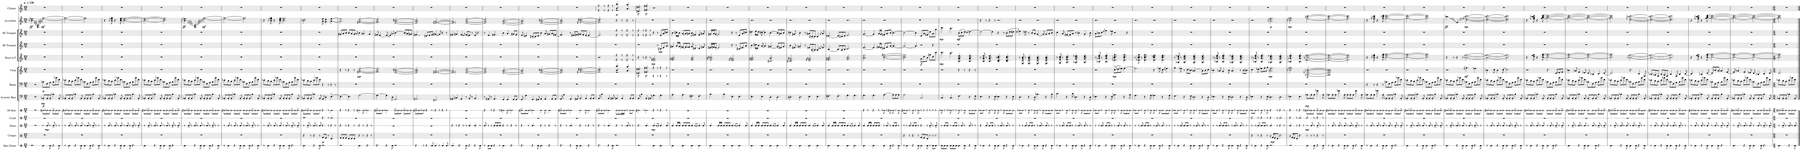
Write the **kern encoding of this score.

**kern	**kern	**dynam	**kern	**dynam	**kern	**kern	**dynam	**kern	**dynam	**kern	**dynam	**kern	**dynam	**kern	**dynam	**kern	**dynam	**kern	**dynam	**kern	**dynam	**kern	**dynam
*part13	*part12	*part12	*part11	*part11	*part10	*part9	*part9	*part8	*part8	*part7	*part7	*part6	*part6	*part5	*part5	*part4	*part4	*part3	*part3	*part2	*part2	*part1	*part1
*staff13	*staff12	*staff12	*staff11	*staff11	*staff10	*staff9	*staff9	*staff8	*staff8	*staff7	*staff7	*staff6	*staff6	*staff5	*staff5	*staff4	*staff4	*staff3	*staff3	*staff2	*staff2	*staff1	*staff1
*I"Bass Drum	*I"Congas	*	*I"Snare	*	*I"Crash	*I"Hi Hats	*	*I"Acoustic Bass	*	*I"Banjo	*	*I"Viola	*	*I"Horn in F	*	*I"Bb Trumpet	*	*I"Bb Trumpet	*	*I"Accordion	*	*I"Chimes	*
*I'Bs Dr	*I'Cg	*	*I'Sn	*	*I'Crash	*I'HH	*	*I'Bass	*	*I'Bj.	*	*I'Vla.	*	*	*	*I'Bb Tpt.	*	*I'Bb Tpt.	*	*I'Acc.	*	*I'Cme.	*
*stria1	*	*	*stria1	*	*stria1	*stria1	*	*	*	*	*	*	*	*	*	*	*	*	*	*	*	*	*
*clefX	*clefX	*	*clefX	*	*clefX	*clefX	*	*clefF4	*	*clefF4	*	*clefG2	*	*clefG2	*	*clefG2	*	*clefG2	*	*clefG2	*	*clefG2	*
*	*	*	*	*	*	*	*	*Trd7c12	*	*	*	*	*	*Trd4c7	*	*Trd1c2	*	*Trd1c2	*	*	*	*	*
*k[]	*k[]	*	*k[]	*	*k[]	*k[]	*	*k[]	*	*k[]	*	*k[]	*	*k[]	*	*k[]	*	*k[]	*	*k[]	*	*k[]	*
*M12/8	*M12/8	*	*M12/8	*	*M12/8	*M12/8	*	*M12/8	*	*M12/8	*	*M12/8	*	*M12/8	*	*M12/8	*	*M12/8	*	*M12/8	*	*M12/8	*
*MM192	*MM192	*	*MM192	*	*MM192	*MM192	*	*MM192	*	*MM192	*	*MM192	*	*MM192	*	*MM192	*	*MM192	*	*MM192	*	*MM192	*
=1	=1	=1	=1	=1	=1	=1	=1	=1	=1	=1	=1	=1	=1	=1	=1	=1	=1	=1	=1	=1	=1	=1	=1
!	!	!	!	!	!	!	!	!	!	!	!	!	!	!	!	!	!	!	!	!	!LO:DY:b	!	!
2.r	1.r	.	2.r	.	1.r	2.r	.	2.r	.	2.r	.	1.r	.	1.r	.	1.r	.	1.r	.	4.b-X\ 4.ee-X\	ff	1.r	.
.	.	.	.	.	.	.	.	.	.	.	.	.	.	.	.	.	.	.	.	4.E/ 4.A/	.	.	.
!	!	!	!	!	!	!	!LO:DY:a	!	!LO:DY:b	!	!LO:DY:b	!	!	!	!	!	!	!	!	!	!LO:DY:b	!	!
4BBB\	.	.	8r	.	.	8GG#X\L	p	8BB-X'/L	mp	8B-X\L	p	.	.	.	.	.	.	.	.	[2.ee-\ [2.gg\	mf	.	.
!	!	!	!	!LO:DY:b	!	!	!	!	!	!	!	!	!	!	!	!	!	!	!	!	!	!	!
.	.	.	8CC/	mp	.	8BB-X\	.	8BB-'/	.	8F\	.	.	.	.	.	.	.	.	.	.	.	.	.
8BBB\	.	.	8r	.	.	8GG\J	.	8BB-'/J	.	8A\J	.	.	.	.	.	.	.	.	.	.	.	.	.
4r	.	.	8CC^/	.	.	8GG^>\L	.	4B-X\	.	8B-\L	.	.	.	.	.	.	.	.	.	.	.	.	.
.	.	.	8r	.	.	8BB\	.	.	.	8b-X\	.	.	.	.	.	.	.	.	.	.	.	.	.
8BBB\	.	.	8r	.	.	8GG\J	.	8BB-'/	.	8f\J	.	.	.	.	.	.	.	.	.	.	.	.	.
=2	=2	=2	=2	=2	=2	=2	=2	=2	=2	=2	=2	=2	=2	=2	=2	=2	=2	=2	=2	=2	=2	=2	=2
8r	1.r	.	8r	.	1.r	8GG#X\L	.	8BB-X'/L	.	8e-X\L	.	1.r	.	1.r	.	1.r	.	1.r	.	2.ee-\_ 2.gg\_	.	1.r	.
4BBB\	.	.	8CC/	.	.	8BB-X\	.	8BB-'/	.	8d\	.	.	.	.	.	.	.	.	.	.	.	.	.
.	.	.	8r	.	.	8GG\J	.	8BB-'/J	.	8c\J	.	.	.	.	.	.	.	.	.	.	.	.	.
4r	.	.	8CC/	.	.	8GG\L	.	4B-X\	.	8e-\L	.	.	.	.	.	.	.	.	.	.	.	.	.
.	.	.	8r	.	.	8BB\	.	.	.	8b-X\	.	.	.	.	.	.	.	.	.	.	.	.	.
8BBB\	.	.	8CC/	.	.	8GG\J	.	8BB-'/	.	8f\J	.	.	.	.	.	.	.	.	.	.	.	.	.
4BBB\	.	.	8r	.	.	8GG\L	.	8BB-'/L	.	8B-X\L	.	.	.	.	.	.	.	.	.	2.ee-\] 2.gg\]	.	.	.
.	.	.	8CC/	.	.	8BB\	.	8BB-'/	.	8F\	.	.	.	.	.	.	.	.	.	.	.	.	.
8BBB\	.	.	8r	.	.	8GG\J	.	8BB-'/J	.	8A\J	.	.	.	.	.	.	.	.	.	.	.	.	.
4r	.	.	8CC^/	.	.	8GG^>\L	.	4B-\	.	8B-\L	.	.	.	.	.	.	.	.	.	.	.	.	.
.	.	.	8r	.	.	8BB\	.	.	.	8b-\	.	.	.	.	.	.	.	.	.	.	.	.	.
8BBB\	.	.	8r	.	.	8GG\J	.	8BB-'/	.	8f\J	.	.	.	.	.	.	.	.	.	.	.	.	.
=3	=3	=3	=3	=3	=3	=3	=3	=3	=3	=3	=3	=3	=3	=3	=3	=3	=3	=3	=3	=3	=3	=3	=3
8r	1.r	.	8r	.	1.r	8GG#X\L	.	8BB-X'/L	.	8e-X\L	.	1.r	.	1.r	.	1.r	.	1.r	.	4r	.	1.r	.
4BBB\	.	.	8CC/	.	.	8BB-X\	.	8BB-'/	.	8d\	.	.	.	.	.	.	.	.	.	.	.	.	.
.	.	.	8r	.	.	8GG\J	.	8BB-'/J	.	8c\J	.	.	.	.	.	.	.	.	.	8b-X\ 8ee-X\ 8gg\	.	.	.
4r	.	.	8CC/	.	.	8GG\L	.	4B-X\	.	8e-\L	.	.	.	.	.	.	.	.	.	4r	.	.	.
.	.	.	8r	.	.	8BB\	.	.	.	8b-X\	.	.	.	.	.	.	.	.	.	.	.	.	.
8BBB\	.	.	8CC/	.	.	8GG\J	.	8BB-'/	.	8f\J	.	.	.	.	.	.	.	.	.	[8b-\ [8dd\ [8ff\	.	.	.
4BBB\	.	.	8r	.	.	8GG\L	.	8BB-'/L	.	8B-X\L	.	.	.	.	.	.	.	.	.	2.b-\_ 2.dd\_ 2.ff\_	.	.	.
.	.	.	8CC/	.	.	8BB\	.	8BB-'/	.	8F\	.	.	.	.	.	.	.	.	.	.	.	.	.
8BBB\	.	.	8r	.	.	8GG\J	.	8BB-'/J	.	8A\J	.	.	.	.	.	.	.	.	.	.	.	.	.
4.r	.	.	8CC^/	.	.	8GG^>\L	.	4B-\	.	8B-\L	.	.	.	.	.	.	.	.	.	.	.	.	.
.	.	.	8r	.	.	8BB\	.	.	.	8b-\	.	.	.	.	.	.	.	.	.	.	.	.	.
.	.	.	8CC^/	.	.	8GG^>\J	.	8BB-'/	.	8f\J	.	.	.	.	.	.	.	.	.	.	.	.	.
=4	=4	=4	=4	=4	=4	=4	=4	=4	=4	=4	=4	=4	=4	=4	=4	=4	=4	=4	=4	=4	=4	=4	=4
4.BBB\	1.r	.	8r	.	1.r	8GG#X\L	.	8BB-X'/L	.	8e-X\L	.	1.r	.	1.r	.	1.r	.	1.r	.	2.b-\_ 2.dd\_ 2.ff\_	.	1.r	.
.	.	.	8CC^/	.	.	8BB-X^>\	.	8BB-'/	.	8d\	.	.	.	.	.	.	.	.	.	.	.	.	.
.	.	.	8r	.	.	8GG\J	.	8BB-'/J	.	8c\J	.	.	.	.	.	.	.	.	.	.	.	.	.
4r	.	.	8CC/	.	.	8GG\L	.	4B-X\	.	8e-\L	.	.	.	.	.	.	.	.	.	.	.	.	.
.	.	.	8r	.	.	8BB\	.	.	.	8b-X\	.	.	.	.	.	.	.	.	.	.	.	.	.
8BBB\	.	.	8CC/	.	.	8GG\J	.	8BB-'/	.	8f\J	.	.	.	.	.	.	.	.	.	.	.	.	.
4BBB\	.	.	8r	.	.	8GG\L	.	8BB-'/L	.	8B-X\L	.	.	.	.	.	.	.	.	.	2.b-\] 2.dd\] 2.ff\]	.	.	.
.	.	.	8CC/	.	.	8BB\	.	8BB-'/	.	8F\	.	.	.	.	.	.	.	.	.	.	.	.	.
8BBB\	.	.	8r	.	.	8GG\J	.	8BB-'/J	.	8A\J	.	.	.	.	.	.	.	.	.	.	.	.	.
4.r	.	.	8CC^/	.	.	8GG^>\L	.	4B-\	.	8B-\L	.	.	.	.	.	.	.	.	.	.	.	.	.
.	.	.	8r	.	.	8BB\	.	.	.	8b-\	.	.	.	.	.	.	.	.	.	.	.	.	.
.	.	.	8CC^/	.	.	8GG^>\J	.	8BB-'/	.	8f\J	.	.	.	.	.	.	.	.	.	.	.	.	.
=5	=5	=5	=5	=5	=5	=5	=5	=5	=5	=5	=5	=5	=5	=5	=5	=5	=5	=5	=5	=5	=5	=5	=5
!	!	!	!	!	!	!	!	!	!	!	!	!	!	!	!	!	!	!	!	!	!LO:DY:b	!	!
4.BBB\	1.r	.	8r	.	1.r	8GG#X\L	.	8BB-X'/L	.	8e-X\L	.	1.r	.	1.r	.	1.r	.	1.r	.	4.b-X\ 4.ee-X\	ff	1.r	.
.	.	.	8CC^/	.	.	8BB-X^>\	.	8BB-'/	.	8d\	.	.	.	.	.	.	.	.	.	.	.	.	.
.	.	.	8r	.	.	8GG\J	.	8BB-'/J	.	8c\J	.	.	.	.	.	.	.	.	.	.	.	.	.
4r	.	.	8CC/	.	.	8GG\L	.	4B-X\	.	8e-\L	.	.	.	.	.	.	.	.	.	4.E/ 4.A/	.	.	.
.	.	.	8r	.	.	8BB\	.	.	.	8b-X\	.	.	.	.	.	.	.	.	.	.	.	.	.
8BBB\	.	.	8CC/	.	.	8GG\J	.	8BB-'/	.	8f\J	.	.	.	.	.	.	.	.	.	.	.	.	.
!	!	!	!	!	!	!	!	!	!	!	!	!	!	!	!	!	!	!	!	!	!LO:DY:b	!	!
4BBB\	.	.	8r	.	.	8GG\L	.	8BB-'/L	.	8B-X\L	.	.	.	.	.	.	.	.	.	[2.ee-\ [2.gg\	mf	.	.
.	.	.	8CC/	.	.	8BB\	.	8BB-'/	.	8F\	.	.	.	.	.	.	.	.	.	.	.	.	.
8BBB\	.	.	8r	.	.	8GG\J	.	8BB-'/J	.	8A\J	.	.	.	.	.	.	.	.	.	.	.	.	.
4r	.	.	8CC^/	.	.	8GG^>\L	.	4B-\	.	8B-\L	.	.	.	.	.	.	.	.	.	.	.	.	.
.	.	.	8r	.	.	8BB\	.	.	.	8b-\	.	.	.	.	.	.	.	.	.	.	.	.	.
8BBB\	.	.	8r	.	.	8GG\J	.	8BB-'/	.	8f\J	.	.	.	.	.	.	.	.	.	.	.	.	.
=6	=6	=6	=6	=6	=6	=6	=6	=6	=6	=6	=6	=6	=6	=6	=6	=6	=6	=6	=6	=6	=6	=6	=6
8r	1.r	.	8r	.	1.r	8GG#X\L	.	8BB-X'/L	.	8e-X\L	.	1.r	.	1.r	.	1.r	.	1.r	.	2.ee-\_ 2.gg\_	.	1.r	.
4BBB\	.	.	8CC/	.	.	8BB-X\	.	8BB-'/	.	8d\	.	.	.	.	.	.	.	.	.	.	.	.	.
.	.	.	8r	.	.	8GG\J	.	8BB-'/J	.	8c\J	.	.	.	.	.	.	.	.	.	.	.	.	.
4r	.	.	8CC/	.	.	8GG\L	.	4B-X\	.	8e-\L	.	.	.	.	.	.	.	.	.	.	.	.	.
.	.	.	8r	.	.	8BB\	.	.	.	8b-X\	.	.	.	.	.	.	.	.	.	.	.	.	.
8BBB\	.	.	8CC/	.	.	8GG\J	.	8BB-'/	.	8f\J	.	.	.	.	.	.	.	.	.	.	.	.	.
4BBB\	.	.	8r	.	.	8GG\L	.	8BB-'/L	.	8B-X\L	.	.	.	.	.	.	.	.	.	2.ee-\] 2.gg\]	.	.	.
.	.	.	8CC/	.	.	8BB\	.	8BB-'/	.	8F\	.	.	.	.	.	.	.	.	.	.	.	.	.
8BBB\	.	.	8r	.	.	8GG\J	.	8BB-'/J	.	8A\J	.	.	.	.	.	.	.	.	.	.	.	.	.
4r	.	.	8CC^/	.	.	8GG^>\L	.	4B-\	.	8B-\L	.	.	.	.	.	.	.	.	.	.	.	.	.
.	.	.	8r	.	.	8BB\	.	.	.	8b-\	.	.	.	.	.	.	.	.	.	.	.	.	.
8BBB\	.	.	8r	.	.	8GG\J	.	8BB-'/	.	8f\J	.	.	.	.	.	.	.	.	.	.	.	.	.
=7	=7	=7	=7	=7	=7	=7	=7	=7	=7	=7	=7	=7	=7	=7	=7	=7	=7	=7	=7	=7	=7	=7	=7
8r	1.r	.	8r	.	1.r	8GG#X\L	.	8BB-X'/L	.	8e-X\L	.	1.r	.	1.r	.	1.r	.	1.r	.	4r	.	1.r	.
4BBB\	.	.	8BBB/	.	.	8BB-X\	.	8BB-'/	.	8d\	.	.	.	.	.	.	.	.	.	.	.	.	.
.	.	.	8r	.	.	8GG\J	.	8BB-'/J	.	8c\J	.	.	.	.	.	.	.	.	.	8b-X\ 8ee-X\ 8gg\	.	.	.
4r	.	.	8BBB/	.	.	8GG\L	.	4B-X\	.	8e-\L	.	.	.	.	.	.	.	.	.	4r	.	.	.
.	.	.	8r	.	.	8BB\	.	.	.	8b-X\	.	.	.	.	.	.	.	.	.	.	.	.	.
8BBB\	.	.	8BBB/	.	.	8GG\J	.	8BB-'/	.	8f\J	.	.	.	.	.	.	.	.	.	[8b-\ [8dd\ [8ff\	.	.	.
4BBB\	.	.	8r	.	.	8GG\L	.	8BB-'/L	.	8B-X\L	.	.	.	.	.	.	.	.	.	2.b-\] 2.dd\] 2.ff\]	.	.	.
.	.	.	8BBB/	.	.	8BB\	.	8BB-'/	.	8F\	.	.	.	.	.	.	.	.	.	.	.	.	.
8BBB\	.	.	8r	.	.	8GG\J	.	8BB-'/J	.	8A\J	.	.	.	.	.	.	.	.	.	.	.	.	.
4.r	.	.	8BBB^/	.	.	8GG^>\L	.	4B-\	.	8B-\L	.	.	.	.	.	.	.	.	.	.	.	.	.
.	.	.	8r	.	.	8BB\	.	.	.	8b-\	.	.	.	.	.	.	.	.	.	.	.	.	.
.	.	.	8BBB^/	.	.	8GG^>\J	.	8BB-'/	.	8f\J	.	.	.	.	.	.	.	.	.	.	.	.	.
=8	=8	=8	=8	=8	=8	=8	=8	=8	=8	=8	=8	=8	=8	=8	=8	=8	=8	=8	=8	=8	=8	=8	=8
4.BBB\	4r	.	8r	.	2.r	8GG#X\L	.	8BB-X'/L	.	8e-X\L	.	1.r	.	1.r	.	1.r	.	1.r	.	2.b-X\ 2.dd\	.	1.r	.
.	.	.	8BBB^/	.	.	8BB-X^>\	.	8BB-'/	.	8d\	.	.	.	.	.	.	.	.	.	.	.	.	.
.	8r	.	8r	.	.	8GG\J	.	8BB-'/J	.	8c\J	.	.	.	.	.	.	.	.	.	.	.	.	.
4r	4r	.	8BBB/	.	.	8GG\L	.	4B-X\	.	8e-\L	.	.	.	.	.	.	.	.	.	.	.	.	.
.	.	.	8r	.	.	8BB\	.	.	.	8b-X\	.	.	.	.	.	.	.	.	.	.	.	.	.
8BBB\	8r	.	8BBB/	.	.	8GG\J	.	8BB-'/	.	8f\J	.	.	.	.	.	.	.	.	.	.	.	.	.
!	!	!LO:DY:b	!	!	!	!	!	!	!	!	!	!	!	!	!	!	!	!	!	!	!	!	!
2.r	8f/L	p	4r	.	4r	4r	.	8AA/	.	4r	.	.	.	.	.	.	.	.	.	8a\ 8ee\	.	.	.
.	8e/J	.	.	.	.	.	.	4D'\	.	.	.	.	.	.	.	.	.	.	.	4g\' 4dd\'	.	.	.
.	8r	.	8r	.	8r	8r	.	.	.	8r	.	.	.	.	.	.	.	.	.	.	.	.	.
.	4.d/	.	4r	.	4.B/	4.BB\	.	[4.E^\	.	4r	.	.	.	.	.	.	.	.	.	[4.a\ [4.ee\	.	.	.
.	.	.	8r	.	.	.	.	.	.	8r	.	.	.	.	.	.	.	.	.	.	.	.	.
=9	=9	=9	=9	=9	=9	=9	=9	=9	=9	=9	=9	=9	=9	=9	=9	=9	=9	=9	=9	=9	=9	=9	=9
2.r	8e/L	.	4r	.	1.r	4r	.	4.E\_	.	1.r	.	4r	.	1.r	.	1.r	.	8g#X/L	.	2.a\] 2.ee\]	.	1.r	.
.	8e/	.	.	.	.	.	.	.	.	.	.	.	.	.	.	.	.	8a/	.	.	.	.	.
.	8e/J	.	8r	.	.	8r	.	.	.	.	.	8r	.	.	.	.	.	8b/J	.	.	.	.	.
.	8d/L	.	4r	.	.	4r	.	4.E\]	.	.	.	4r	.	.	.	.	.	8b/L	.	.	.	.	.
.	8d/	.	.	.	.	.	.	.	.	.	.	.	.	.	.	.	.	8a/	.	.	.	.	.
.	8d/J	.	8r	.	.	8r	.	.	.	.	.	8r	.	.	.	.	.	8g#/J	.	.	.	.	.
.	.	.	.	.	.	.	.	.	.	.	.	.	.	.	.	.	.	8qa#X/	.	.	.	.	.
!	!	!	!	!	!	!	!	!	!	!	!	!	!LO:DY:b	!	!	!	!	!	!	!	!	!	!
4.BBB\	4r	.	4r	.	.	4GG#X\	.	[2.G\	.	.	.	[2.f#X/ [2.a/ [2.dd/	pp	.	.	.	.	4b\	.	[2.f#X/ [2.a/ [2.dd/	.	.	.
.	8r	.	8r	.	.	8GG\	.	.	.	.	.	.	.	.	.	.	.	4an/	.	.	.	.	.
4.r	4r	.	4r	.	.	4.BB-X\	.	.	.	.	.	.	.	.	.	.	.	.	.	.	.	.	.
.	.	.	.	.	.	.	.	.	.	.	.	.	.	.	.	.	.	4g#/	.	.	.	.	.
.	8r	.	8r	.	.	.	.	.	.	.	.	.	.	.	.	.	.	.	.	.	.	.	.
=10	=10	=10	=10	=10	=10	=10	=10	=10	=10	=10	=10	=10	=10	=10	=10	=10	=10	=10	=10	=10	=10	=10	=10
4.r	1.r	.	1.r	.	1.r	8GG#X^>\L	.	4.G\_	.	1.r	.	2.f#/] 2.a/] 2.dd/]	.	1.r	.	1.r	.	8f#X/	.	2.f#/] 2.a/] 2.dd/]	.	1.r	.
.	.	.	.	.	.	8GG\	.	.	.	.	.	.	.	.	.	.	.	[4e/	.	.	.	.	.
.	.	.	.	.	.	8GG\J	.	.	.	.	.	.	.	.	.	.	.	.	.	.	.	.	.
4r	.	.	.	.	.	4.BB-X\	.	4G\]	.	.	.	.	.	.	.	.	.	8e/_	.	.	.	.	.
.	.	.	.	.	.	.	.	.	.	.	.	.	.	.	.	.	.	4e/]	.	.	.	.	.
8BBB\	.	.	.	.	.	.	.	8D\	.	.	.	.	.	.	.	.	.	.	.	.	.	.	.
.	.	.	.	.	.	.	.	.	.	.	.	.	.	.	.	.	.	8qa#X/	.	.	.	.	.
2.r	.	.	.	.	.	8GG^>\L	.	2.GG/	.	.	.	[2.e/ [2.a/ [2.cc#X/	.	.	.	.	.	[4.b\	.	[2.e/ [2.a/ [2.cc#X/	.	.	.
.	.	.	.	.	.	8GG\	.	.	.	.	.	.	.	.	.	.	.	.	.	.	.	.	.
.	.	.	.	.	.	8BB\J	.	.	.	.	.	.	.	.	.	.	.	.	.	.	.	.	.
.	.	.	.	.	.	8GG^>\L	.	.	.	.	.	.	.	.	.	.	.	8b/L]	.	.	.	.	.
.	.	.	.	.	.	8GG\	.	.	.	.	.	.	.	.	.	.	.	8an/	.	.	.	.	.
.	.	.	.	.	.	8BB\J	.	.	.	.	.	.	.	.	.	.	.	8g#X/J	.	.	.	.	.
=11	=11	=11	=11	=11	=11	=11	=11	=11	=11	=11	=11	=11	=11	=11	=11	=11	=11	=11	=11	=11	=11	=11	=11
4r	1.r	.	1.r	.	1.r	8GG#X^>\L	.	2.AA#X/	.	1.r	.	2.e/] 2.a/] 2.cc#/]	.	1.r	.	1.r	.	4.f#X/	.	2.e/] 2.a/] 2.cc#/]	.	1.r	.
.	.	.	.	.	.	8GG\	.	.	.	.	.	.	.	.	.	.	.	.	.	.	.	.	.
8r	.	.	.	.	.	8BB-X\J	.	.	.	.	.	.	.	.	.	.	.	.	.	.	.	.	.
4r	.	.	.	.	.	4r	.	.	.	.	.	.	.	.	.	.	.	8d#X/L	.	.	.	.	.
.	.	.	.	.	.	.	.	.	.	.	.	.	.	.	.	.	.	8e/	.	.	.	.	.
8BBB/	.	.	.	.	.	8r	.	.	.	.	.	.	.	.	.	.	.	8f#/J	.	.	.	.	.
4BBB/	.	.	.	.	.	4r	.	2.FF#X/	.	.	.	[2.e/ [2.f#X/ [2.a/	.	.	.	.	.	[4g#X/	.	[2.e/ [2.f#X/ [2.a/	.	.	.
8r	.	.	.	.	.	8r	.	.	.	.	.	.	.	.	.	.	.	8g#/]	.	.	.	.	.
4BBB/	.	.	.	.	.	4r	.	.	.	.	.	.	.	.	.	.	.	4r	.	.	.	.	.
8BBB/	.	.	.	.	.	8r	.	.	.	.	.	.	.	.	.	.	.	8r	.	.	.	.	.
=12	=12	=12	=12	=12	=12	=12	=12	=12	=12	=12	=12	=12	=12	=12	=12	=12	=12	=12	=12	=12	=12	=12	=12
4.BBB/	1.r	.	4r	.	1.r	1.r	.	4AA#X/	.	1.r	.	2.e/] 2.f#/] 2.a/]	.	1.r	.	1.r	.	4f#X/	.	2.e/] 2.f#/] 2.a/]	.	1.r	.
.	.	.	8r	.	.	.	.	4C#X/	.	.	.	.	.	.	.	.	.	4g#X/	.	.	.	.	.
4.r	.	.	4r	.	.	.	.	.	.	.	.	.	.	.	.	.	.	.	.	.	.	.	.
.	.	.	.	.	.	.	.	4AA#/	.	.	.	.	.	.	.	.	.	4f#/	.	.	.	.	.
.	.	.	8r	.	.	.	.	.	.	.	.	.	.	.	.	.	.	.	.	.	.	.	.
.	.	.	.	.	.	.	.	.	.	.	.	.	.	.	.	.	.	8qe#X/	.	.	.	.	.
8CC\	.	.	8r	.	.	.	.	8r	.	.	.	[2.e/ [2.a/ [2.dd/	.	.	.	.	.	8f#/L	.	[2.e/ [2.a/ [2.dd/	.	.	.
4r	.	.	4BBB/	.	.	.	.	8BB'/	.	.	.	.	.	.	.	.	.	8en/J	.	.	.	.	.
.	.	.	.	.	.	.	.	8r	.	.	.	.	.	.	.	.	.	8r	.	.	.	.	.
4r	.	.	4BBB/	.	.	.	.	4.BB/	.	.	.	.	.	.	.	.	.	8e/	.	.	.	.	.
.	.	.	.	.	.	.	.	.	.	.	.	.	.	.	.	.	.	4r	.	.	.	.	.
8CC\	.	.	8r	.	.	.	.	.	.	.	.	.	.	.	.	.	.	.	.	.	.	.	.
=13	=13	=13	=13	=13	=13	=13	=13	=13	=13	=13	=13	=13	=13	=13	=13	=13	=13	=13	=13	=13	=13	=13	=13
8r	1.r	.	8BBB/	.	1.r	4r	.	8r	.	1.r	.	2.e/] 2.a/] 2.dd/]	.	1.r	.	1.r	.	8r	.	2.e/] 2.a/] 2.dd/]	.	1.r	.
8CC\L	.	.	8r	.	.	.	.	8AAni'/	.	.	.	.	.	.	.	.	.	4e/	.	.	.	.	.
8CC\J	.	.	8r	.	.	8r	.	8r	.	.	.	.	.	.	.	.	.	.	.	.	.	.	.
4r	.	.	8BBB/L	.	.	4r	.	4.AA/	.	.	.	.	.	.	.	.	.	4.f#X/	.	.	.	.	.
.	.	.	8BBB/	.	.	.	.	.	.	.	.	.	.	.	.	.	.	.	.	.	.	.	.
8r	.	.	8BBB/J	.	.	8r	.	.	.	.	.	.	.	.	.	.	.	.	.	.	.	.	.
4.BBB\	.	.	4r	.	.	4GG#X\	.	4GG/	.	.	.	[2.d/ [2.g/ [2.b/	.	.	.	.	.	4b\	.	[2.d/ [2.g/ [2.b/	.	.	.
.	.	.	8r	.	.	8GG\	.	4GG/	.	.	.	.	.	.	.	.	.	4a/	.	.	.	.	.
4.r	.	.	4r	.	.	4.BB-X\	.	.	.	.	.	.	.	.	.	.	.	.	.	.	.	.	.
.	.	.	.	.	.	.	.	8GG/L	.	.	.	.	.	.	.	.	.	8g#X/L	.	.	.	.	.
.	.	.	8r	.	.	.	.	8GG/J	.	.	.	.	.	.	.	.	.	8f#/J	.	.	.	.	.
=14	=14	=14	=14	=14	=14	=14	=14	=14	=14	=14	=14	=14	=14	=14	=14	=14	=14	=14	=14	=14	=14	=14	=14
4.r	1.r	.	4r	.	1.r	8GG#X^>\L	.	8GG/	.	1.r	.	2.d/] 2.g/] 2.b/]	.	1.r	.	1.r	.	8e/	.	2.d/] 2.g/] 2.b/]	.	1.r	.
.	.	.	.	.	.	8GG\	.	4G\	.	.	.	.	.	.	.	.	.	4d#X/	.	.	.	.	.
.	.	.	8r	.	.	8GG\J	.	.	.	.	.	.	.	.	.	.	.	.	.	.	.	.	.
4r	.	.	4.CC/	.	.	4.BB-X\	.	4GG/	.	.	.	.	.	.	.	.	.	[8c#X'/L	.	.	.	.	.
.	.	.	.	.	.	.	.	.	.	.	.	.	.	.	.	.	.	8c#/]	.	.	.	.	.
8BBB\	.	.	.	.	.	.	.	8GG#X/	.	.	.	.	.	.	.	.	.	8d#/J	.	.	.	.	.
4.BBB\	.	.	4r	.	.	4GG\	.	4AA/	.	.	.	[2.e/ [2.a/ [2.cc#X/	.	.	.	.	.	4b\	.	[2.e/ [2.a/ [2.cc#X/	.	.	.
.	.	.	8r	.	.	8GG\	.	4AA/	.	.	.	.	.	.	.	.	.	8a/	.	.	.	.	.
4.r	.	.	4r	.	.	4.BB\	.	.	.	.	.	.	.	.	.	.	.	8g#X/L	.	.	.	.	.
.	.	.	.	.	.	.	.	8AA/L	.	.	.	.	.	.	.	.	.	8a/	.	.	.	.	.
.	.	.	8r	.	.	.	.	8AA/J	.	.	.	.	.	.	.	.	.	[8f#X/J	.	.	.	.	.
=15	=15	=15	=15	=15	=15	=15	=15	=15	=15	=15	=15	=15	=15	=15	=15	=15	=15	=15	=15	=15	=15	=15	=15
4.r	1.r	.	4r	.	1.r	8GG#X^>\L	.	8AA/	.	1.r	.	2.e/] 2.a/] 2.cc#/]	.	1.r	.	1.r	.	4.f#/]	.	2.e/] 2.a/] 2.cc#/]	.	1.r	.
.	.	.	.	.	.	8GG\	.	4A\	.	.	.	.	.	.	.	.	.	.	.	.	.	.	.
.	.	.	8r	.	.	8GG\J	.	.	.	.	.	.	.	.	.	.	.	.	.	.	.	.	.
4r	.	.	4.CC/	.	.	4.BB-X\	.	4AA/	.	.	.	.	.	.	.	.	.	8r	.	.	.	.	.
.	.	.	.	.	.	.	.	.	.	.	.	.	.	.	.	.	.	8e#X/L	.	.	.	.	.
8BBB\	.	.	.	.	.	.	.	8AA#X/	.	.	.	.	.	.	.	.	.	8f#X/J	.	.	.	.	.
4.BBB\	.	.	4r	.	.	4GG\	.	4BB/	.	.	.	[2.f#X/ [2.b/ [2.dd#X/	.	.	.	.	.	8g#X/L	.	[2.f#X/ [2.b/ [2.dd#X/	.	.	.
.	.	.	.	.	.	.	.	.	.	.	.	.	.	.	.	.	.	8f#/	.	.	.	.	.
.	.	.	8r	.	.	8GG\	.	4BB/	.	.	.	.	.	.	.	.	.	[8e#/J	.	.	.	.	.
4.r	.	.	4r	.	.	4.BB\	.	.	.	.	.	.	.	.	.	.	.	4.e#/_	.	.	.	.	.
.	.	.	.	.	.	.	.	8BB/L	.	.	.	.	.	.	.	.	.	.	.	.	.	.	.
.	.	.	8r	.	.	.	.	8BB/J	.	.	.	.	.	.	.	.	.	.	.	.	.	.	.
=16	=16	=16	=16	=16	=16	=16	=16	=16	=16	=16	=16	=16	=16	=16	=16	=16	=16	=16	=16	=16	=16	=16	=16
*	*	*	*	*	*	*	*	*	*	*	*	*^	*	*^	*	*	*	*^	*	*	*	*^	*
4.r	1.r	.	4r	.	1.r	8GG#X^>\L	.	8BB/	.	1.r	.	2.f#/] 2.b/] 2.dd#/]	2.ryy	.	2.r	2.ryy	.	1.r	.	2.e#/]	2.ryy	.	2.f#/] 2.b/] 2.dd#/]	.	4r	4r	.
.	.	.	.	.	.	8GG\	.	4B\	.	.	.	.	.	.	.	.	.	.	.	.	.	.	.	.	.	.	.
.	.	.	8r	.	.	8GG\J	.	.	.	.	.	.	.	.	.	.	.	.	.	.	.	.	.	.	8r	8r	.
4r	.	.	4.CC/	.	.	4.BB-X\	.	4BB/	.	.	.	.	.	.	.	.	.	.	.	.	.	.	.	.	4r	4r	.
8BBB\	.	.	.	.	.	.	.	8BB#X/	.	.	.	.	.	.	.	.	.	.	.	.	.	.	.	.	8r	8r	.
!	!	!	!	!	!	!	!	!	!	!	!	!	!	!	!	!	!	!	!	!	!	!	!	!	!	!	!LO:DY:b
2.r	.	.	4r	.	.	8GG\L	.	4BBn/	.	.	.	4.b/ 4.bb/	2.r	.	4r	4r	.	.	.	4r	4r	.	4r	.	4.b/ 4.bb/	2.r	p
.	.	.	.	.	.	8GG\	.	.	.	.	.	.	.	.	.	.	.	.	.	.	.	.	.	.	.	.	.
.	.	.	8r	.	.	16GG\L	.	4BB/	.	.	.	.	.	.	8r	8r	.	.	.	8r	8r	.	8r	.	.	.	.
.	.	.	.	.	.	16GG\JJ	.	.	.	.	.	.	.	.	.	.	.	.	.	.	.	.	.	.	.	.	.
.	.	.	8BBB/	.	.	8r	.	.	.	.	.	4.a/ 4.aa/	.	.	4r	4r	.	.	.	4r	4r	.	4r	.	4.a/ 4.aa/	.	.
.	.	.	8r	.	.	8GG\L	.	8BB/L	.	.	.	.	.	.	.	.	.	.	.	.	.	.	.	.	.	.	.
.	.	.	8r	.	.	8GG\J	.	8BB/J	.	.	.	.	.	.	8r	8r	.	.	.	8r	8r	.	8r	.	.	.	.
*	*	*	*	*	*	*	*	*	*	*	*	*	*	*	*v	*v	*	*	*	*	*	*	*	*	*	*	*
=17	=17	=17	=17	=17	=17	=17	=17	=17	=17	=17	=17	=17	=17	=17	=17	=17	=17	=17	=17	=17	=17	=17	=17	=17	=17	=17
2.r	1.r	.	4.r	.	1.r	4.GG#X\	.	8BB/	.	1.r	.	4.d#X/ 4.dd#X/	4.r	.	4r	.	1r	.	4r	4r	.	1.r	.	4.d#X/ 4.dd#X/	4.r	.
.	.	.	.	.	.	.	.	4B\	.	.	.	.	.	.	.	.	.	.	.	.	.	.	.	.	.	.
.	.	.	.	.	.	.	.	.	.	.	.	.	.	.	8r	.	.	.	8r	8r	.	.	.	.	.	.
.	.	.	4.BBB/	.	.	4.BB-X\	.	4BB/	.	.	.	4.f#X/ 4.ff#X/	4.r	.	4r	.	.	.	4r	4r	.	.	.	4.f#X/ 4.ff#X/	4.r	.
.	.	.	.	.	.	.	.	8BB#X/	.	.	.	.	.	.	8r	.	.	.	8r	8r	.	.	.	.	.	.
!	!	!	!	!LO:DY:b	!	!	!	!	!	!	!	!	!	!	!	!LO:DY:b	!	!	!	!	!	!	!	!	!	!
4.BBB\	.	.	4.BBB/	mp	.	4r	.	4.G'\	.	.	.	4r	4r	.	2.d/ 2.f#X/ 2.a/	mp	.	.	4r	2.ryy	.	.	.	2.r	2.ryy	.
.	.	.	.	.	.	8r	.	.	.	.	.	8r	8r	.	.	.	8r	.	8r	.	.	.	.	.	.	.
.	.	.	(8qBBB/L	.	.	.	.	.	.	.	.	.	.	.	.	.	.	.	.	.	.	.	.	.	.	.
.	.	.	8qBBB/J)	.	.	.	.	.	.	.	.	.	.	.	.	.	.	.	.	.	.	.	.	.	.	.
!	!	!	!	!	!	!	!	!	!	!	!	!	!	!	!	!	!	!LO:DY:b	!	!	!	!	!	!	!	!
4.BBB\	.	.	4BBB/	.	.	4r	.	4.G'\	.	.	.	4r	4r	.	.	.	8c#X/L	mp	8e/L	.	.	.	.	.	.	.
.	.	.	.	.	.	.	.	.	.	.	.	.	.	.	.	.	8e/	.	8a/	.	.	.	.	.	.	.
.	.	.	8BBB/	.	.	8r	.	.	.	.	.	8r	8r	.	.	.	8a/J	.	8cc#X/J	.	.	.	.	.	.	.
*	*	*	*	*	*	*	*	*	*	*	*	*v	*v	*	*	*	*	*	*v	*v	*	*	*	*v	*v	*
=18	=18	=18	=18	=18	=18	=18	=18	=18	=18	=18	=18	=18	=18	=18	=18	=18	=18	=18	=18	=18	=18	=18	=18
4.BBB\	1.r	.	4BBB/	.	1.r	1.r	.	4.A'\	.	1.r	.	2.r	.	2.e/ 2.g#X/ 2.b/	.	4g#X/	.	4b\	.	2.r	.	1.r	.
.	.	.	16BBB/LL	.	.	.	.	.	.	.	.	.	.	.	.	16a/LL	.	16cc#X\LL	.	.	.	.	.
.	.	.	16BBB/JJ	.	.	.	.	.	.	.	.	.	.	.	.	16g#/JJ	.	16b\JJ	.	.	.	.	.
4.BBB\	.	.	8BBB/L	.	.	.	.	4.A'\	.	.	.	.	.	.	.	[8f#X/L	.	[8a/L	.	.	.	.	.
.	.	.	8BBB/	.	.	.	.	.	.	.	.	.	.	.	.	8f#/]	.	8a/]	.	.	.	.	.
.	.	.	8BBB/J	.	.	.	.	.	.	.	.	.	.	.	.	8f##X/J	.	8a#X/J	.	.	.	.	.
4.BBB\	.	.	4.BBB/	.	.	.	.	4.F#X'\	.	.	.	2.r	.	2.e/ 2.g#/ 2.b/	.	8g#/	.	8b\	.	2.r	.	.	.
.	.	.	.	.	.	.	.	.	.	.	.	.	.	.	.	4d#X'/	.	4f#X'/	.	.	.	.	.
.	.	.	(8qBBB/L	.	.	.	.	.	.	.	.	.	.	.	.	.	.	.	.	.	.	.	.
.	.	.	8qBBB/J)	.	.	.	.	.	.	.	.	.	.	.	.	.	.	.	.	.	.	.	.
4.BBB\	.	.	4BBB/	.	.	.	.	4.F#'\	.	.	.	.	.	.	.	4d#'/	.	4f#'/	.	.	.	.	.
.	.	.	8BBB/	.	.	.	.	.	.	.	.	.	.	.	.	8f#X/	.	8ani/	.	.	.	.	.
=19	=19	=19	=19	=19	=19	=19	=19	=19	=19	=19	=19	=19	=19	=19	=19	=19	=19	=19	=19	=19	=19	=19	=19
4.BBB\	1.r	.	4CC/	.	1.r	1.r	.	4.B'\	.	1.r	.	2.r	.	2.e/ 2.a#X/ 2.cc#X/	.	16e#X/LL	.	16g#X/LL	.	2.r	.	1.r	.
.	.	.	.	.	.	.	.	.	.	.	.	.	.	.	.	16f#X/J	.	16a/J	.	.	.	.	.
.	.	.	.	.	.	.	.	.	.	.	.	.	.	.	.	[8e#/J	.	[8g#/J	.	.	.	.	.
.	.	.	16CC/LL	.	.	.	.	.	.	.	.	.	.	.	.	2e#/]	.	2g#/]	.	.	.	.	.
.	.	.	16CC/JJ	.	.	.	.	.	.	.	.	.	.	.	.	.	.	.	.	.	.	.	.
4.BBB\	.	.	8CC/L	.	.	.	.	4.B'\	.	.	.	.	.	.	.	.	.	.	.	.	.	.	.
.	.	.	8CC/	.	.	.	.	.	.	.	.	.	.	.	.	.	.	.	.	.	.	.	.
.	.	.	8CC/J	.	.	.	.	.	.	.	.	.	.	.	.	.	.	.	.	.	.	.	.
4.BBB\	.	.	4.CC/	.	.	.	.	4.E'\	.	.	.	2.r	.	2.d/ 2.f#X/ 2.an/	.	4r	.	4r	.	2.r	.	.	.
.	.	.	.	.	.	.	.	.	.	.	.	.	.	.	.	8r	.	8r	.	.	.	.	.
.	.	.	(8qCC/L	.	.	.	.	.	.	.	.	.	.	.	.	.	.	.	.	.	.	.	.
.	.	.	8qCC/J)	.	.	.	.	.	.	.	.	.	.	.	.	.	.	.	.	.	.	.	.
4.BBB\	.	.	4CC/	.	.	.	.	4.E'\	.	.	.	.	.	.	.	8c#X/L	.	8e/L	.	.	.	.	.
.	.	.	.	.	.	.	.	.	.	.	.	.	.	.	.	8en/	.	8a/	.	.	.	.	.
.	.	.	8CC/	.	.	.	.	.	.	.	.	.	.	.	.	8a/J	.	8cc#X/J	.	.	.	.	.
=20	=20	=20	=20	=20	=20	=20	=20	=20	=20	=20	=20	=20	=20	=20	=20	=20	=20	=20	=20	=20	=20	=20	=20
4.BBB\	1.r	.	4CC/	.	1.r	1.r	.	4.E'\	.	1.r	.	2.r	.	2.e/ 2.g#X/ 2.b/	.	4b\	.	4dd#X\	.	2.r	.	1.r	.
.	.	.	16CC/LL	.	.	.	.	.	.	.	.	.	.	.	.	16cc#X\LL	.	16ee\LL	.	.	.	.	.
.	.	.	16CC/JJ	.	.	.	.	.	.	.	.	.	.	.	.	16b\JJ	.	16dd#\JJ	.	.	.	.	.
4.BBB\	.	.	8CC/L	.	.	.	.	4.E'\	.	.	.	.	.	.	.	[8a/	.	[8cc#X\	.	.	.	.	.
.	.	.	8CC/	.	.	.	.	.	.	.	.	.	.	.	.	4a/]	.	4cc#\]	.	.	.	.	.
.	.	.	8CC/J	.	.	.	.	.	.	.	.	.	.	.	.	.	.	.	.	.	.	.	.
4.BBB\	.	.	4.CC/	.	.	.	.	4.D'\	.	.	.	2.r	.	2.c#X/ 2.g#/ 2.b/	.	[4.g#X/	.	[4.b\	.	2.r	.	.	.
.	.	.	(8qCC/L	.	.	.	.	.	.	.	.	.	.	.	.	.	.	.	.	.	.	.	.
.	.	.	8qCC/J)	.	.	.	.	.	.	.	.	.	.	.	.	.	.	.	.	.	.	.	.
4.BBB\	.	.	4CC/	.	.	.	.	4.D'\	.	.	.	.	.	.	.	8g#/L]	.	8b/L]	.	.	.	.	.
.	.	.	.	.	.	.	.	.	.	.	.	.	.	.	.	8e#X/	.	8a#X/	.	.	.	.	.
.	.	.	8CC/	.	.	.	.	.	.	.	.	.	.	.	.	8g#/J	.	8b/J	.	.	.	.	.
=21	=21	=21	=21	=21	=21	=21	=21	=21	=21	=21	=21	=21	=21	=21	=21	=21	=21	=21	=21	=21	=21	=21	=21
4.BBB\	1.r	.	4CC/	.	1.r	1.r	.	4.D#X'\	.	1.r	.	2.r	.	2.c#X/ 2.e/ 2.a#X/	.	4b\	.	4cc#X\	.	2.r	.	1.r	.
.	.	.	16CC/LL	.	.	.	.	.	.	.	.	.	.	.	.	8e#X/	.	8g#X/	.	.	.	.	.
.	.	.	16CC/JJ	.	.	.	.	.	.	.	.	.	.	.	.	.	.	.	.	.	.	.	.
4.BBB\	.	.	8CC/L	.	.	.	.	4.D#'\	.	.	.	.	.	.	.	4g#X'/	.	4b'\	.	.	.	.	.
.	.	.	8CC/	.	.	.	.	.	.	.	.	.	.	.	.	.	.	.	.	.	.	.	.
.	.	.	8CC/J	.	.	.	.	.	.	.	.	.	.	.	.	8r	.	8r	.	.	.	.	.
4.BBB\	.	.	4.CC/	.	.	.	.	4.E'\	.	.	.	2.r	.	2.d/ 2.f#X/ 2.an/	.	8en/L	.	8ani/L	.	2.r	.	.	.
.	.	.	.	.	.	.	.	.	.	.	.	.	.	.	.	[8A'/	.	[8c#X'/	.	.	.	.	.
.	.	.	.	.	.	.	.	.	.	.	.	.	.	.	.	8A/J]	.	8c#/J]	.	.	.	.	.
.	.	.	(8qCC/L	.	.	.	.	.	.	.	.	.	.	.	.	.	.	.	.	.	.	.	.
.	.	.	8qCC/J)	.	.	.	.	.	.	.	.	.	.	.	.	.	.	.	.	.	.	.	.
4.BBB\	.	.	4CC/	.	.	.	.	4.E'\	.	.	.	.	.	.	.	4A'/	.	4c#'/	.	.	.	.	.
.	.	.	.	.	.	.	.	.	.	.	.	.	.	.	.	8qd#X/	.	8qg#/	.	.	.	.	.
.	.	.	8CC/	.	.	.	.	.	.	.	.	.	.	.	.	8e/	.	8a/	.	.	.	.	.
=22	=22	=22	=22	=22	=22	=22	=22	=22	=22	=22	=22	=22	=22	=22	=22	=22	=22	=22	=22	=22	=22	=22	=22
4.BBB\	1.r	.	4CC/	.	1.r	1.r	.	4.F#X'\	.	1.r	.	2.r	.	2.e/ 2.g#X/ 2.b/	.	[4.B/	.	[4.d#X/	.	2.r	.	1.r	.
.	.	.	16CC/LL	.	.	.	.	.	.	.	.	.	.	.	.	.	.	.	.	.	.	.	.
.	.	.	16CC/JJ	.	.	.	.	.	.	.	.	.	.	.	.	.	.	.	.	.	.	.	.
4.BBB\	.	.	8CC/L	.	.	.	.	4.F#'\	.	.	.	.	.	.	.	8B/L]	.	8d#/L]	.	.	.	.	.
.	.	.	8CC/	.	.	.	.	.	.	.	.	.	.	.	.	8A/	.	8c#X/	.	.	.	.	.
.	.	.	8CC/J	.	.	.	.	.	.	.	.	.	.	.	.	8B/J	.	8d#/J	.	.	.	.	.
4.BBB\	.	.	4.CC/	.	.	.	.	4.G'\	.	.	.	2.r	.	2.f/ 2.a/ 2.cc/	.	2.c/	.	2.e/	.	2.r	.	.	.
.	.	.	(8qCC/L	.	.	.	.	.	.	.	.	.	.	.	.	.	.	.	.	.	.	.	.
.	.	.	8qCC/J)	.	.	.	.	.	.	.	.	.	.	.	.	.	.	.	.	.	.	.	.
4.BBB\	.	.	4CC/	.	.	.	.	4.G'\	.	.	.	.	.	.	.	.	.	.	.	.	.	.	.
.	.	.	8CC/	.	.	.	.	.	.	.	.	.	.	.	.	.	.	.	.	.	.	.	.
=23	=23	=23	=23	=23	=23	=23	=23	=23	=23	=23	=23	=23	=23	=23	=23	=23	=23	=23	=23	=23	=23	=23	=23
4.BBB\	1.r	.	4CC/	.	1.r	4r	.	4.G'\	.	1.r	.	2.r	.	2.a\ 2.cc\ 2.ff\	.	[4.e/	.	[4.g/	.	2.r	.	1.r	.
.	.	.	16CC/LL	.	.	8r	.	.	.	.	.	.	.	.	.	.	.	.	.	.	.	.	.
.	.	.	16CC/JJ	.	.	.	.	.	.	.	.	.	.	.	.	.	.	.	.	.	.	.	.
4.BBB\	.	.	8CC/L	.	.	4r	.	4.G'\	.	.	.	.	.	.	.	4e/]	.	4g/]	.	.	.	.	.
.	.	.	8CC/	.	.	.	.	.	.	.	.	.	.	.	.	.	.	.	.	.	.	.	.
.	.	.	8CC/J	.	.	8r	.	.	.	.	.	.	.	.	.	16f#X/LL	.	16a/LL	.	.	.	.	.
.	.	.	.	.	.	.	.	.	.	.	.	.	.	.	.	16e/JJ	.	16g/JJ	.	.	.	.	.
4BBB\	.	.	8r	.	.	8BB-X\	.	[4.A\	.	.	.	2.r	.	[2.b\ [2.dd\ [2.gg#X\	.	8d#X/L	.	8f#X/L	.	2.r	.	.	.
.	.	.	8CC/	.	.	8r	.	.	.	.	.	.	.	.	.	8f#/	.	8a/	.	.	.	.	.
8BBB\	.	.	8r	.	.	8GG#X\	.	.	.	.	.	.	.	.	.	[8a/J	.	[8b/J	.	.	.	.	.
4r	.	.	8CC/L	.	.	8GG\	.	8A\L]	.	.	.	.	.	.	.	4.a/_	.	4.b\_	.	.	.	.	.
.	.	.	8CC/J	.	.	8r	.	8A\	.	.	.	.	.	.	.	.	.	.	.	.	.	.	.
8BBB\	.	.	8r	.	.	8GG\	.	8A\J	.	.	.	.	.	.	.	.	.	.	.	.	.	.	.
=24	=24	=24	=24	=24	=24	=24	=24	=24	=24	=24	=24	=24	=24	=24	=24	=24	=24	=24	=24	=24	=24	=24	=24
8r	4r	.	8r	.	1.r	8GG#X\L	.	2.A\	.	1.r	.	2.r	.	2.b\] 2.dd\] 2.gg#\]	.	2a/_	.	2b\_	.	1.r	.	1.r	.
4BBB\	.	.	8r	.	.	8GG\J	.	.	.	.	.	.	.	.	.	.	.	.	.	.	.	.	.
.	8r	.	8CC/	.	.	8r	.	.	.	.	.	.	.	.	.	.	.	.	.	.	.	.	.
4r	4r	.	8CC/L	.	.	8GG\	.	.	.	.	.	.	.	.	.	.	.	.	.	.	.	.	.
.	.	.	8CC/J	.	.	8r	.	.	.	.	.	.	.	.	.	4a/]	.	4b\]	.	.	.	.	.
8BBB\	8r	.	8r	.	.	8GG\	.	.	.	.	.	.	.	.	.	.	.	.	.	.	.	.	.
!	!	!	!	!	!	!	!	!	!	!	!	!	!	!	!LO:DY:b	!	!	!	!	!	!	!	!
4BBB\	8f/L	.	4r	.	.	8r	.	2.C/	.	.	.	2.r	.	8g\L	f	2r	.	8d/L	.	.	.	.	.
.	8e/	.	.	.	.	8r	.	.	.	.	.	.	.	8dd\	.	.	.	8a/	.	.	.	.	.
8BBB\	8d/J	.	8r	.	.	8r	.	.	.	.	.	.	.	8b\J	.	.	.	8f#X/J	.	.	.	.	.
8r	8r	.	8CC^/	.	.	8r	.	.	.	.	.	.	.	8ggn\L	.	.	.	8dd\L	.	.	.	.	.
8BBB\L	8r	.	8r	.	.	8r	.	.	.	.	.	.	.	8dd\	.	4r	.	8a\	.	.	.	.	.
8BBB\J	8r	.	8CC^/	.	.	8r	.	.	.	.	.	.	.	8ddd\J	.	.	.	8aa\J	.	.	.	.	.
=25	=25	=25	=25	=25	=25	=25	=25	=25	=25	=25	=25	=25	=25	=25	=25	=25	=25	=25	=25	=25	=25	=25	=25
!	!	!	!	!	!	!	!	!	!	!	!	!	!	!	!LO:DY:b	!	!	!	!LO:DY:b	!	!	!	!
8BBB\L	1.r	.	8r	.	1.r	8BB-X\	.	4.C/	.	1.r	.	2.r	.	4.ddd\	mp	1.r	.	4.ddd\	mp	1.r	.	1.r	.
8BBB\	.	.	8CC/L	.	.	8r	.	.	.	.	.	.	.	.	.	.	.	.	.	.	.	.	.
8BBB\J	.	.	8CC/J	.	.	8r	.	.	.	.	.	.	.	.	.	.	.	.	.	.	.	.	.
8BBB\L	.	.	8r	.	.	8AA-X\	.	4.C/	.	.	.	.	.	4.ccc\	.	.	.	4.ccc\	.	.	.	.	.
8BBB\	.	.	8CC/L	.	.	8r	.	.	.	.	.	.	.	.	.	.	.	.	.	.	.	.	.
8BBB\J	.	.	8CC/J	.	.	8r	.	.	.	.	.	.	.	.	.	.	.	.	.	.	.	.	.
!	!	!	!	!	!	!	!	!	!	!	!	!	!	!	!	!	!	!	!LO:DY:b	!	!	!	!
4BBB\	.	.	8r	.	.	8AA\	.	4.F\	.	.	.	4r	.	4.c/' 4.g/' 4.b/' 4.ee/'	.	.	.	(8b\L	mf	.	.	.	.
.	.	.	8CC/	.	.	8r	.	.	.	.	.	.	.	.	.	.	.	8cc\	.	.	.	.	.
8BBB\	.	.	8r	.	.	8BB\	.	.	.	.	.	8r	.	.	.	.	.	8dd'\J)	.	.	.	.	.
.	.	.	.	.	.	.	.	.	.	.	.	.	.	.	.	.	.	8qcc#X/	.	.	.	.	.
4r	.	.	8CC/	.	.	8BB\L	.	4r	.	.	.	4r	.	4.c/ 4.g/ 4.b/ 4.ee/	.	.	.	[4.dd\	.	.	.	.	.
.	.	.	8r	.	.	8BB\	.	.	.	.	.	.	.	.	.	.	.	.	.	.	.	.	.
8BBB\	.	.	8r	.	.	8BB\J	.	8F\	.	.	.	8r	.	.	.	.	.	.	.	.	.	.	.
=26	=26	=26	=26	=26	=26	=26	=26	=26	=26	=26	=26	=26	=26	=26	=26	=26	=26	=26	=26	=26	=26	=26	=26
8r	1.r	.	4r	.	1.r	8BB-X\L	.	4.E\	.	1.r	.	1.r	.	8r	.	1.r	.	2dd\_	.	4r	.	1.r	.
4BBB\	.	.	.	.	.	8BB\J	.	.	.	.	.	.	.	8c/ 8g/ 8b/ 8ee/	.	.	.	.	.	.	.	.	.
.	.	.	8CC/	.	.	8r	.	.	.	.	.	.	.	8r	.	.	.	.	.	8r	.	.	.
4r	.	.	8CC/L	.	.	8BB\	.	4r	.	.	.	.	.	4.c/ 4.g/ 4.b/ 4.ee/	.	.	.	.	.	4r	.	.	.
.	.	.	8CC/J	.	.	8r	.	.	.	.	.	.	.	.	.	.	.	4dd\]	.	.	.	.	.
8BBB\	.	.	8r	.	.	8BB\	.	8E\	.	.	.	.	.	.	.	.	.	.	.	8r	.	.	.
4BBB\	.	.	8r	.	.	8BB\	.	4.E-X\	.	.	.	.	.	4.c/' 4.e/' 4.b-X/' 4.dd/'	.	.	.	4r	.	2.r	.	.	.
.	.	.	8CC/	.	.	8r	.	.	.	.	.	.	.	.	.	.	.	.	.	.	.	.	.
8BBB\	.	.	8r	.	.	8BB\	.	.	.	.	.	.	.	.	.	.	.	8r	.	.	.	.	.
4r	.	.	8CC/	.	.	8BB\L	.	4r	.	.	.	.	.	4.c/ 4.e/ 4.b-/ 4.dd/	.	.	.	(8b\L	.	.	.	.	.
.	.	.	8r	.	.	8BB\	.	.	.	.	.	.	.	.	.	.	.	8dd\	.	.	.	.	.
8BBB\	.	.	8r	.	.	8BB\J	.	8E-\	.	.	.	.	.	.	.	.	.	8dd#X\J	.	.	.	.	.
=27	=27	=27	=27	=27	=27	=27	=27	=27	=27	=27	=27	=27	=27	=27	=27	=27	=27	=27	=27	=27	=27	=27	=27
.	.	.	.	.	.	.	.	.	.	.	.	.	.	.	.	.	.	8qdd#X/	.	.	.	.	.
8r	1.r	.	8r	.	1.r	8AA-X\L	.	4.D\	.	1.r	.	1.r	.	8r	.	1.r	.	4ee\)	.	2.r	.	1.r	.
4BBB\	.	.	8r	.	.	8AA\J	.	.	.	.	.	.	.	8F/ 8e/ 8a/ 8cc/	.	.	.	.	.	.	.	.	.
.	.	.	8CC/	.	.	8r	.	.	.	.	.	.	.	8r	.	.	.	8ddn\	.	.	.	.	.
4r	.	.	8CC/L	.	.	8AA\	.	4r	.	.	.	.	.	4.F/ 4.e/ 4.a/ 4.cc/	.	.	.	8r	.	.	.	.	.
.	.	.	8CC/J	.	.	8r	.	.	.	.	.	.	.	.	.	.	.	8b/L	.	.	.	.	.
8BBB\	.	.	8r	.	.	8AA\	.	8D\	.	.	.	.	.	.	.	.	.	8a/J	.	.	.	.	.
4BBB\	.	.	8r	.	.	8AA\	.	4.B-X\	.	.	.	.	.	4.F/' 4.e/' 4.a/' 4.cc/'	.	.	.	[4g/	.	2.r	.	.	.
.	.	.	8CC/	.	.	8r	.	.	.	.	.	.	.	.	.	.	.	.	.	.	.	.	.
8BBB\	.	.	8r	.	.	8AA\	.	.	.	.	.	.	.	.	.	.	.	8g/]	.	.	.	.	.
4r	.	.	8CC/	.	.	8AA\L	.	4r	.	.	.	.	.	4.F/ 4.e/ 4.a/ 4.cc/	.	.	.	8g/L	.	.	.	.	.
.	.	.	8r	.	.	8AA\	.	.	.	.	.	.	.	.	.	.	.	8a/	.	.	.	.	.
8BBB\	.	.	8r	.	.	8AA\J	.	8B-\	.	.	.	.	.	.	.	.	.	8b/J	.	.	.	.	.
=28	=28	=28	=28	=28	=28	=28	=28	=28	=28	=28	=28	=28	=28	=28	=28	=28	=28	=28	=28	=28	=28	=28	=28
8r	1.r	.	8r	.	1.r	8AA-X\L	.	4.c\	.	1.r	.	1.r	.	8r	.	1.r	.	4cc\	.	2.r	.	1.r	.
4BBB\	.	.	8r	.	.	8AA\J	.	.	.	.	.	.	.	8G/ 8f/ 8b/ 8dd/	.	.	.	.	.	.	.	.	.
.	.	.	8CC/	.	.	8r	.	.	.	.	.	.	.	8r	.	.	.	8a/	.	.	.	.	.
4r	.	.	8CC/L	.	.	8AA\	.	4r	.	.	.	.	.	4.A/ 4.f/ 4.b/ 4.dd/	.	.	.	[8f#X/L	.	.	.	.	.
.	.	.	8CC/J	.	.	8r	.	.	.	.	.	.	.	.	.	.	.	8f#/]	.	.	.	.	.
8BBB\	.	.	8r	.	.	8AA\	.	8c\	.	.	.	.	.	.	.	.	.	8a/J	.	.	.	.	.
4BBB\	.	.	8r	.	.	8AA\	.	4.D-X\	.	.	.	.	.	4.A-X/' 4.g/' 4.cc/' 4.ee-X/'	.	.	.	8r	.	2.r	.	.	.
.	.	.	8CC/	.	.	8r	.	.	.	.	.	.	.	.	.	.	.	4b-X'\	.	.	.	.	.
8BBB\	.	.	8r	.	.	8AA\	.	.	.	.	.	.	.	.	.	.	.	.	.	.	.	.	.
4r	.	.	8CC/	.	.	8AA\L	.	4r	.	.	.	.	.	4.A-/ 4.g/ 4.cc/ 4.ee-/	.	.	.	4g/	.	.	.	.	.
.	.	.	8r	.	.	8AA\	.	.	.	.	.	.	.	.	.	.	.	.	.	.	.	.	.
8BBB\	.	.	8r	.	.	8AA\J	.	8D-\	.	.	.	.	.	.	.	.	.	8b-\	.	.	.	.	.
=29	=29	=29	=29	=29	=29	=29	=29	=29	=29	=29	=29	=29	=29	=29	=29	=29	=29	=29	=29	=29	=29	=29	=29
8r	1.r	.	8r	.	1.r	8AA-X\L	.	4.E-X\	.	1.r	.	2.r	.	8r	.	1.r	.	8a\L	.	2.r	.	1.r	.
4BBB\	.	.	8r	.	.	8AA\J	.	.	.	.	.	.	.	8B-X/ 8a-X/ 8dd/ 8ff/	.	.	.	8b-X\	.	.	.	.	.
.	.	.	8CC/	.	.	8r	.	.	.	.	.	.	.	8r	.	.	.	8cc\J	.	.	.	.	.
.	.	.	.	.	.	.	.	.	.	.	.	.	.	.	.	.	.	8qee/	.	.	.	.	.
4r	.	.	8CC/L	.	.	8AA\	.	4r	.	.	.	.	.	4.B-/ 4.a-/ 4.dd/ 4.ff/	.	.	.	4ff\	.	.	.	.	.
.	.	.	8CC/J	.	.	8r	.	.	.	.	.	.	.	.	.	.	.	.	.	.	.	.	.
8BBB\	.	.	8r	.	.	8AA\	.	8E-\	.	.	.	.	.	.	.	.	.	8ee-X\	.	.	.	.	.
!	!	!	!	!	!	!	!	!	!	!	!	!	!LO:DY:b	!	!	!	!	!	!	!	!	!	!
4BBB\	.	.	8r	.	.	8AA\	.	4.A-X\	.	.	.	(8cc^\L	mp	4.e-X\' 4.b-X\' 4.dd\' 4.gg\'	.	.	.	2r	.	2.r	.	.	.
.	.	.	8CC/	.	.	8r	.	.	.	.	.	8dd-X\	.	.	.	.	.	.	.	.	.	.	.
8BBB\	.	.	8r	.	.	8AA\	.	.	.	.	.	8ee-X'\J)	.	.	.	.	.	.	.	.	.	.	.
4r	.	.	8CC/	.	.	8AA\L	.	4r	.	.	.	[4.ee-\	.	4.e-\ 4.b-\ 4.dd\ 4.gg\	.	.	.	.	.	.	.	.	.
.	.	.	8r	.	.	8AA\	.	.	.	.	.	.	.	.	.	.	.	4r	.	.	.	.	.
8BBB\	.	.	8r	.	.	8AA\J	.	8A-\	.	.	.	.	.	.	.	.	.	.	.	.	.	.	.
=30	=30	=30	=30	=30	=30	=30	=30	=30	=30	=30	=30	=30	=30	=30	=30	=30	=30	=30	=30	=30	=30	=30	=30
8r	1.r	.	8r	.	1.r	8AA-X\L	.	4.G\	.	1.r	.	2.ee-\]	.	8r	.	1.r	.	1.r	.	2.r	.	1.r	.
4BBB\	.	.	8r	.	.	8AA\J	.	.	.	.	.	.	.	8e-X\ 8b-X\ 8dd\ 8gg\	.	.	.	.	.	.	.	.	.
.	.	.	8CC/	.	.	8r	.	.	.	.	.	.	.	8r	.	.	.	.	.	.	.	.	.
4r	.	.	8CC/L	.	.	8AA\	.	4r	.	.	.	.	.	4.e-\ 4.b-\ 4.dd\ 4.gg\	.	.	.	.	.	.	.	.	.
.	.	.	8CC/J	.	.	8r	.	.	.	.	.	.	.	.	.	.	.	.	.	.	.	.	.
8BBB\	.	.	8r	.	.	8AA\	.	8G\	.	.	.	.	.	.	.	.	.	.	.	.	.	.	.
4BBB\	.	.	8r	.	.	8AA\	.	4.G-X\	.	.	.	4r	.	4.e-\' 4.b-\' 4.dd-X\' 4.ff\'	.	.	.	.	.	2.r	.	.	.
.	.	.	8CC/	.	.	8r	.	.	.	.	.	.	.	.	.	.	.	.	.	.	.	.	.
8BBB\	.	.	8r	.	.	8AA\	.	.	.	.	.	8ee-X\	.	.	.	.	.	.	.	.	.	.	.
4r	.	.	8CC/	.	.	8AA\L	.	4r	.	.	.	8cc\	.	4.e-\ 4.b-\ 4.dd-\ 4.ff\	.	.	.	.	.	.	.	.	.
.	.	.	.	.	.	.	.	.	.	.	.	(8qdd/	.	.	.	.	.	.	.	.	.	.	.
.	.	.	8r	.	.	8AA\	.	.	.	.	.	4ee-\)	.	.	.	.	.	.	.	.	.	.	.
8BBB\	.	.	8r	.	.	8AA\J	.	8G-\	.	.	.	.	.	.	.	.	.	.	.	.	.	.	.
=31	=31	=31	=31	=31	=31	=31	=31	=31	=31	=31	=31	=31	=31	=31	=31	=31	=31	=31	=31	=31	=31	=31	=31
8r	1.r	.	8r	.	1.r	8AA-X\L	.	4.F\	.	1.r	.	4ff'\	.	8r	.	1.r	.	1.r	.	2.r	.	1.r	.
4BBB\	.	.	8r	.	.	8AA\J	.	.	.	.	.	.	.	8A-X/ 8g/ 8cc/ 8ee-X/	.	.	.	.	.	.	.	.	.
.	.	.	8CC/	.	.	8r	.	.	.	.	.	8ee-X\	.	8r	.	.	.	.	.	.	.	.	.
4r	.	.	8CC/L	.	.	8AA\	.	4r	.	.	.	8r	.	4.A-/ 4.g/ 4.cc/ 4.ee-/	.	.	.	.	.	.	.	.	.
.	.	.	8CC/J	.	.	8r	.	.	.	.	.	8cc\L	.	.	.	.	.	.	.	.	.	.	.
8BBB\	.	.	8r	.	.	8AA\	.	8F\	.	.	.	8b-X\J	.	.	.	.	.	.	.	.	.	.	.
4BBB\	.	.	8r	.	.	8AA\	.	4.D-X\	.	.	.	[4.a-X/	.	4.A-/' 4.g/' 4.cc/' 4.ee-/'	.	.	.	.	.	2.r	.	.	.
.	.	.	8CC/	.	.	8r	.	.	.	.	.	.	.	.	.	.	.	.	.	.	.	.	.
8BBB\	.	.	8r	.	.	8AA\	.	.	.	.	.	.	.	.	.	.	.	.	.	.	.	.	.
4r	.	.	8CC/	.	.	8AA\L	.	4r	.	.	.	8a-\L]	.	4.A-/ 4.g/ 4.cc/ 4.ee-/	.	.	.	.	.	.	.	.	.
.	.	.	8r	.	.	8AA\	.	.	.	.	.	8b-\	.	.	.	.	.	.	.	.	.	.	.
8BBB\	.	.	8r	.	.	8AA\J	.	8D-\	.	.	.	8cc\J	.	.	.	.	.	.	.	.	.	.	.
=32	=32	=32	=32	=32	=32	=32	=32	=32	=32	=32	=32	=32	=32	=32	=32	=32	=32	=32	=32	=32	=32	=32	=32
8r	1.r	.	8r	.	1.r	8AA-X\L	.	4.E-X\	.	1.r	.	4b-X\	.	8r	.	1.r	.	1.r	.	2.r	.	1.r	.
4BBB\	.	.	8r	.	.	8AA\J	.	.	.	.	.	.	.	8B-X/ 8a-X/ 8dd/ 8ff/	.	.	.	.	.	.	.	.	.
.	.	.	8CC/	.	.	8r	.	.	.	.	.	8a-X/	.	8r	.	.	.	.	.	.	.	.	.
4r	.	.	8CC/L	.	.	8AA\	.	4r	.	.	.	4g/	.	4.B-/ 4.a-/ 4.dd/ 4.ff/	.	.	.	.	.	.	.	.	.
.	.	.	8CC/J	.	.	8r	.	.	.	.	.	.	.	.	.	.	.	.	.	.	.	.	.
8BBB\	.	.	8r	.	.	8AA\	.	8E-\	.	.	.	8b-\	.	.	.	.	.	.	.	.	.	.	.
4BBB\	.	.	8r	.	.	8AA\	.	4.D-X\	.	.	.	4.a-/	.	4.A-X/' 4.g/' 4.cc/' 4.ee-X/'	.	.	.	.	.	2.r	.	.	.
.	.	.	8CC/	.	.	8r	.	.	.	.	.	.	.	.	.	.	.	.	.	.	.	.	.
8BBB\	.	.	8r	.	.	8AA\	.	.	.	.	.	.	.	.	.	.	.	.	.	.	.	.	.
4r	.	.	8CC/	.	.	8AA\L	.	4r	.	.	.	8r	.	4.A-/ 4.g/ 4.cc/ 4.ee-/	.	.	.	.	.	.	.	.	.
.	.	.	8r	.	.	8AA\	.	.	.	.	.	8b-\L	.	.	.	.	.	.	.	.	.	.	.
8BBB\	.	.	8r	.	.	8AA\J	.	8D-\	.	.	.	8bn\J	.	.	.	.	.	.	.	.	.	.	.
=33	=33	=33	=33	=33	=33	=33	=33	=33	=33	=33	=33	=33	=33	=33	=33	=33	=33	=33	=33	=33	=33	=33	=33
8r	4r	.	8r	.	4r	8AA-X\L	.	4.E-X\	.	1.r	.	4cc\	.	8r	.	1.r	.	1.r	.	2.r	.	1.r	.
4BBB\	.	.	8r	.	.	8AA\J	.	.	.	.	.	.	.	8B-X/ 8a-X/ 8dd/ 8ff/	.	.	.	.	.	.	.	.	.
.	8r	.	8CC/	.	8r	8r	.	.	.	.	.	8dd-X\	.	8r	.	.	.	.	.	.	.	.	.
4r	4r	.	8CC/L	.	4r	8AA\	.	4r	.	.	.	8ee-X\L	.	4.B-/ 4.a-/ 4.dd/ 4.ff/	.	.	.	.	.	.	.	.	.
.	.	.	8CC/J	.	.	8r	.	.	.	.	.	8ff\	.	.	.	.	.	.	.	.	.	.	.
8BBB\	8r	.	8r	.	8r	8AA\	.	8E-\	.	.	.	8gg\J	.	.	.	.	.	.	.	.	.	.	.
!	!	!	!	!	!	!	!	!	!	!	!	!	!LO:DY:b	!	!	!	!	!	!	!	!LO:DY:b	!	!
2.r	16r	.	4CC/	.	4r	4r	.	4.D-X\	.	.	.	2.a-X\ 2.dd-\ 2.ff\	mp	4.A-X/ 4.g/ 4.cc/ 4.ee-X/	.	.	.	.	.	2.a-X\ 2.dd-X\ 2.ff\	p	.	.
!	!	!LO:DY:b	!	!	!	!	!	!	!	!	!	!	!	!	!	!	!	!	!	!	!	!	!
.	16f/KL	mp	.	.	.	.	.	.	.	.	.	.	.	.	.	.	.	.	.	.	.	.	.
.	8e/	.	.	.	.	.	.	.	.	.	.	.	.	.	.	.	.	.	.	.	.	.	.
.	8d/J	.	8r	.	8r	8r	.	.	.	.	.	.	.	.	.	.	.	.	.	.	.	.	.
.	4.r	.	4r	.	4.B/	4r	.	4.D-\	.	.	.	.	.	4.A-/ 4.g/ 4.cc/ 4.ee-/	.	.	.	.	.	.	.	.	.
.	.	.	8r	.	.	8r	.	.	.	.	.	.	.	.	.	.	.	.	.	.	.	.	.
=34	=34	=34	=34	=34	=34	=34	=34	=34	=34	=34	=34	=34	=34	=34	=34	=34	=34	=34	=34	=34	=34	=34	=34
!	!	!	!	!	!	!	!	!	!	!	!	!	!	!	!	!	!	!	!	!	!LO:DY:b	!	!
2.r	16r	.	4CC/	.	4r	4r	.	4.E-X\	.	1.r	.	2.b-X\ 2.ee-X\ 2.gg\	.	4.B-X/ 4.a-X/ 4.dd/ 4.ff/	.	1.r	.	1.r	.	2.b-X\ 2.ee-X\ 2.gg\	mp	1.r	.
.	16f/KL	.	.	.	.	.	.	.	.	.	.	.	.	.	.	.	.	.	.	.	.	.	.
.	8e/	.	.	.	.	.	.	.	.	.	.	.	.	.	.	.	.	.	.	.	.	.	.
.	8d/J	.	8r	.	8r	8r	.	.	.	.	.	.	.	.	.	.	.	.	.	.	.	.	.
.	4.r	.	4r	.	4.B/	4r	.	4.E-\	.	.	.	.	.	4.B-/ 4.a-/ 4.dd/ 4.ff/	.	.	.	.	.	.	.	.	.
.	.	.	8r	.	.	8r	.	.	.	.	.	.	.	.	.	.	.	.	.	.	.	.	.
!	!	!	!	!LO:DY:b	!	!	!LO:DY:a	!	!	!	!	!	!LO:DY:b	!	!	!	!	!	!	!	!	!	!
4BBB\	8r	.	8r	mp	4r	8GG#X\L	mp	8A-X'\L	.	.	.	[2.A-X/ [2.e-X/ [2.a-X/ [2.cc/	p	[2.e-X\ [2.b-X\ [2.ee-X\ [2.gg\	.	.	.	.	.	[2.ee-\ [2.aa-X\ [2.ccc\	.	.	.
.	8r	.	8CC/	.	.	8BB-X\	.	8A-'\	.	.	.	.	.	.	.	.	.	.	.	.	.	.	.
8BBB\	8r	.	8r	.	8r	8GG\J	.	8A-'\J	.	.	.	.	.	.	.	.	.	.	.	.	.	.	.
4r	4r	.	8CC^/	.	4r	8GG^>\L	.	4a-X\	.	.	.	.	.	.	.	.	.	.	.	.	.	.	.
.	.	.	8r	.	.	8BB\	.	.	.	.	.	.	.	.	.	.	.	.	.	.	.	.	.
8BBB\	8r	.	8r	.	8r	8GG\J	.	8A-'\	.	.	.	.	.	.	.	.	.	.	.	.	.	.	.
=35	=35	=35	=35	=35	=35	=35	=35	=35	=35	=35	=35	=35	=35	=35	=35	=35	=35	=35	=35	=35	=35	=35	=35
8r	1.r	.	8r	.	1.r	8GG#X\L	.	8A-X'\L	.	1.r	.	1.A-] 1.e-] 1.a-] 1.cc]	.	2.e-\_ 2.b-\_ 2.ee-\_ 2.gg\_	.	1.r	.	1.r	.	2.ee-\_ 2.aa-\_ 2.ccc\_	.	1.r	.
4BBB\	.	.	8CC/	.	.	8BB-X\	.	8A-'\	.	.	.	.	.	.	.	.	.	.	.	.	.	.	.
.	.	.	8r	.	.	8GG\J	.	8A-'\J	.	.	.	.	.	.	.	.	.	.	.	.	.	.	.
4r	.	.	8CC/	.	.	8GG\L	.	4a-X\	.	.	.	.	.	.	.	.	.	.	.	.	.	.	.
.	.	.	8r	.	.	8BB\	.	.	.	.	.	.	.	.	.	.	.	.	.	.	.	.	.
8BBB\	.	.	8CC/	.	.	8GG\J	.	8A-'\	.	.	.	.	.	.	.	.	.	.	.	.	.	.	.
4BBB\	.	.	8r	.	.	8GG\L	.	8A-'\L	.	.	.	.	.	2.e-\] 2.b-\] 2.ee-\] 2.gg\]	.	.	.	.	.	2.ee-\] 2.aa-\] 2.ccc\]	.	.	.
.	.	.	8CC/	.	.	8BB\	.	8A-'\	.	.	.	.	.	.	.	.	.	.	.	.	.	.	.
8BBB\	.	.	8r	.	.	8GG\J	.	8A-'\J	.	.	.	.	.	.	.	.	.	.	.	.	.	.	.
4r	.	.	8CC^/	.	.	8GG^>\L	.	4a-\	.	.	.	.	.	.	.	.	.	.	.	.	.	.	.
.	.	.	8r	.	.	8BB\	.	.	.	.	.	.	.	.	.	.	.	.	.	.	.	.	.
8BBB\	.	.	8r	.	.	8GG\J	.	8A-'\	.	.	.	.	.	.	.	.	.	.	.	.	.	.	.
=36	=36	=36	=36	=36	=36	=36	=36	=36	=36	=36	=36	=36	=36	=36	=36	=36	=36	=36	=36	=36	=36	=36	=36
8r	1.r	.	8r	.	1.r	8GG#X\L	.	8A-X'\L	.	4r	.	2.r	.	4r	.	1.r	.	1.r	.	4r	.	1.r	.
4BBB\	.	.	8CC/	.	.	8BB-X\	.	8A-'\	.	.	.	.	.	.	.	.	.	.	.	.	.	.	.
.	.	.	8r	.	.	8GG\J	.	8A-'\J	.	8r	.	.	.	8b-X\ 8ee-X\ 8gg\	.	.	.	.	.	8ee-X\ 8aa-X\ 8ccc\	.	.	.
4r	.	.	8CC/	.	.	8GG\L	.	4a-X\	.	4r	.	.	.	4r	.	.	.	.	.	4r	.	.	.
.	.	.	8r	.	.	8BB\	.	.	.	.	.	.	.	.	.	.	.	.	.	.	.	.	.
8BBB\	.	.	8CC/	.	.	8GG\J	.	8A-'\	.	8r	.	.	.	[8cc\ [8ff\ [8aa\	.	.	.	.	.	[8ff\ [8bb-X\ [8ddd\	.	.	.
4BBB\	.	.	8r	.	.	8GG\L	.	8BB-X'/L	.	8B-X\L	.	2.r	.	2.cc\_ 2.ff\_ 2.aa\_	.	.	.	.	.	2.ff\_ 2.bb-\_ 2.ddd\_	.	.	.
.	.	.	8CC/	.	.	8BB\	.	8BB-'/	.	8F\	.	.	.	.	.	.	.	.	.	.	.	.	.
8BBB\	.	.	8r	.	.	8GG\J	.	8BB-'/J	.	8A\J	.	.	.	.	.	.	.	.	.	.	.	.	.
4.r	.	.	8CC^/	.	.	8GG^>\L	.	4B-X\	.	8B-\L	.	.	.	.	.	.	.	.	.	.	.	.	.
.	.	.	8r	.	.	8BB\	.	.	.	8b-X\	.	.	.	.	.	.	.	.	.	.	.	.	.
.	.	.	8CC^/	.	.	8GG^>\J	.	8BB-'/	.	8f\J	.	.	.	.	.	.	.	.	.	.	.	.	.
=37	=37	=37	=37	=37	=37	=37	=37	=37	=37	=37	=37	=37	=37	=37	=37	=37	=37	=37	=37	=37	=37	=37	=37
4.BBB\	1.r	.	8r	.	1.r	8GG#X\L	.	8BB-X'/L	.	8e-X\L	.	2.r	.	2.cc\_ 2.ff\_ 2.aa\_	.	1.r	.	1.r	.	2.ff\_ 2.bb-\_ 2.ddd\_	.	1.r	.
.	.	.	8CC^/	.	.	8BB-X^>\	.	8BB-'/	.	8d\	.	.	.	.	.	.	.	.	.	.	.	.	.
.	.	.	8r	.	.	8GG\J	.	8BB-'/J	.	8c\J	.	.	.	.	.	.	.	.	.	.	.	.	.
4r	.	.	8CC/	.	.	8GG\L	.	4B-X\	.	8e-\L	.	.	.	.	.	.	.	.	.	.	.	.	.
.	.	.	8r	.	.	8BB\	.	.	.	8b-X\	.	.	.	.	.	.	.	.	.	.	.	.	.
8BBB\	.	.	8CC/	.	.	8GG\J	.	8BB-'/	.	8f\J	.	.	.	.	.	.	.	.	.	.	.	.	.
4BBB\	.	.	8r	.	.	8GG\L	.	8BB-'/L	.	8B-X\L	.	2.r	.	2.cc\] 2.ff\] 2.aa\]	.	.	.	.	.	2.ff\] 2.bb-\] 2.ddd\]	.	.	.
.	.	.	8CC/	.	.	8BB\	.	8BB-'/	.	8F\	.	.	.	.	.	.	.	.	.	.	.	.	.
8BBB\	.	.	8r	.	.	8GG\J	.	8BB-'/J	.	8A\J	.	.	.	.	.	.	.	.	.	.	.	.	.
4.r	.	.	8CC^/	.	.	8GG^>\L	.	4B-\	.	8B-\L	.	.	.	.	.	.	.	.	.	.	.	.	.
.	.	.	8r	.	.	8BB\	.	.	.	8b-\	.	.	.	.	.	.	.	.	.	.	.	.	.
.	.	.	8CC^/	.	.	8GG^>\J	.	8BB-'/	.	8f\J	.	.	.	.	.	.	.	.	.	.	.	.	.
=38	=38	=38	=38	=38	=38	=38	=38	=38	=38	=38	=38	=38	=38	=38	=38	=38	=38	=38	=38	=38	=38	=38	=38
!	!	!	!	!	!	!	!	!	!	!	!	!	!	!	!	!	!	!	!	!	!LO:DY:b	!	!
4.BBB\	1.r	.	8r	.	1.r	8GG#X\L	.	8BB-X'/L	.	8e-X\L	.	2.r	.	4r	.	1.r	.	1.r	.	4.bb-X\	ff	1.r	.
.	.	.	8CC^/	.	.	8BB-X^>\	.	8BB-'/	.	8d\	.	.	.	.	.	.	.	.	.	.	.	.	.
.	.	.	8r	.	.	8GG\J	.	8BB-'/J	.	8c\J	.	.	.	8r	.	.	.	.	.	.	.	.	.
4r	.	.	8CC/	.	.	8GG\L	.	4B-X\	.	8e-\L	.	.	.	4r	.	.	.	.	.	4.f/	.	.	.
.	.	.	8r	.	.	8BB\	.	.	.	8b-X\	.	.	.	.	.	.	.	.	.	.	.	.	.
8BBB\	.	.	8CC/	.	.	8GG\J	.	8BB-'/	.	8f\J	.	.	.	8r	.	.	.	.	.	.	.	.	.
.	.	.	.	.	.	.	.	.	.	.	.	(8qee/	.	.	.	.	.	.	.	.	.	.	.
!	!	!	!	!	!	!	!	!	!	!	!	!	!LO:DY:b	!	!	!	!	!	!	!	!LO:DY:b	!	!
4BBB\	.	.	8r	.	.	8GG\L	.	8BB-'/L	.	8B-X\L	.	4.ff\)	mf	[2.b-X\ [2.ff\ [2.gg\	.	.	.	.	.	[2.cc\ [2.ee-X\ [2.bb-\ [2.ccc\	mp	.	.
.	.	.	8CC/	.	.	8BB\	.	8BB-'/	.	8F\	.	.	.	.	.	.	.	.	.	.	.	.	.
8BBB\	.	.	8r	.	.	8GG\J	.	8BB-'/J	.	8A\J	.	.	.	.	.	.	.	.	.	.	.	.	.
4r	.	.	8CC^/	.	.	8GG^>\L	.	4B-\	.	8B-\L	.	4.ee-X\	.	.	.	.	.	.	.	.	.	.	.
.	.	.	8r	.	.	8BB\	.	.	.	8b-\	.	.	.	.	.	.	.	.	.	.	.	.	.
8BBB\	.	.	8r	.	.	8GG\J	.	8BB-'/	.	8f\J	.	.	.	.	.	.	.	.	.	.	.	.	.
=39	=39	=39	=39	=39	=39	=39	=39	=39	=39	=39	=39	=39	=39	=39	=39	=39	=39	=39	=39	=39	=39	=39	=39
8r	1.r	.	8r	.	1.r	8GG#X\L	.	8BB-X'/L	.	8e-X\L	.	4b-X\	.	2.b-\_ 2.ff\_ 2.gg\_	.	1.r	.	1.r	.	2.cc\_ 2.ee-\_ 2.bb-\_ 2.ccc\_	.	1.r	.
4BBB\	.	.	8CC/	.	.	8BB-X\	.	8BB-'/	.	8d\	.	.	.	.	.	.	.	.	.	.	.	.	.
.	.	.	8r	.	.	8GG\J	.	8BB-'/J	.	8c\J	.	8cc\	.	.	.	.	.	.	.	.	.	.	.
4r	.	.	8CC/	.	.	8GG\L	.	4B-X\	.	8e-\L	.	4b-\	.	.	.	.	.	.	.	.	.	.	.
.	.	.	8r	.	.	8BB\	.	.	.	8b-X\	.	.	.	.	.	.	.	.	.	.	.	.	.
8BBB\	.	.	8CC/	.	.	8GG\J	.	8BB-'/	.	8f\J	.	[8cc\	.	.	.	.	.	.	.	.	.	.	.
4BBB\	.	.	8r	.	.	8GG\L	.	8BB-'/L	.	8B-X\L	.	2.cc\]	.	2.b-\] 2.ff\] 2.gg\]	.	.	.	.	.	2.cc\] 2.ee-\] 2.bb-\] 2.ccc\]	.	.	.
.	.	.	8CC/	.	.	8BB\	.	8BB-'/	.	8F\	.	.	.	.	.	.	.	.	.	.	.	.	.
8BBB\	.	.	8r	.	.	8GG\J	.	8BB-'/J	.	8A\J	.	.	.	.	.	.	.	.	.	.	.	.	.
4r	.	.	8CC^/	.	.	8GG^>\L	.	4B-\	.	8B-\L	.	.	.	.	.	.	.	.	.	.	.	.	.
.	.	.	8r	.	.	8BB\	.	.	.	8b-\	.	.	.	.	.	.	.	.	.	.	.	.	.
8BBB\	.	.	8r	.	.	8GG\J	.	8BB-'/	.	8f\J	.	.	.	.	.	.	.	.	.	.	.	.	.
=40	=40	=40	=40	=40	=40	=40	=40	=40	=40	=40	=40	=40	=40	=40	=40	=40	=40	=40	=40	=40	=40	=40	=40
8r	1.r	.	8r	.	1.r	8GG#X\L	.	8BB-X'/L	.	8e-X\L	.	2.r	.	4r	.	1.r	.	1.r	.	4r	.	1.r	.
4BBB\	.	.	8CC/	.	.	8BB-X\	.	8BB-'/	.	8d\	.	.	.	.	.	.	.	.	.	.	.	.	.
.	.	.	8r	.	.	8GG\J	.	8BB-'/J	.	8c\J	.	.	.	8dd\ 8ff\ 8gg\	.	.	.	.	.	8ee-X\ 8gg\ 8bb-X\ 8ccc\	.	.	.
4r	.	.	8CC/	.	.	8GG\L	.	4B-X\	.	8e-\L	.	.	.	4r	.	.	.	.	.	4r	.	.	.
.	.	.	8r	.	.	8BB\	.	.	.	8b-X\	.	.	.	.	.	.	.	.	.	.	.	.	.
8BBB\	.	.	8CC/	.	.	8GG\J	.	8BB-'/	.	8f\J	.	.	.	[8cc\ [8ff\ [8aa\	.	.	.	.	.	[8ff\ [8gg\ [8bb-\ [8ddd\	.	.	.
4BBB\	.	.	8r	.	.	8GG\L	.	8BB-'/L	.	8B-X\L	.	4.r	.	2.cc\_ 2.ff\_ 2.aa\_	.	.	.	.	.	2.ff\_ 2.gg\_ 2.bb-\_ 2.ddd\_	.	.	.
.	.	.	8CC/	.	.	8BB\	.	8BB-'/	.	8F\	.	.	.	.	.	.	.	.	.	.	.	.	.
8BBB\	.	.	8r	.	.	8GG\J	.	8BB-'/J	.	8A\J	.	.	.	.	.	.	.	.	.	.	.	.	.
4.r	.	.	8CC^/	.	.	8GG^>\L	.	4B-\	.	8B-\L	.	8d/L	.	.	.	.	.	.	.	.	.	.	.
.	.	.	8r	.	.	8BB\	.	.	.	8b-\	.	8e-X/	.	.	.	.	.	.	.	.	.	.	.
.	.	.	8CC^/	.	.	8GG^>\J	.	8BB-'/	.	8f\J	.	8f/J	.	.	.	.	.	.	.	.	.	.	.
=41	=41	=41	=41	=41	=41	=41	=41	=41	=41	=41	=41	=41	=41	=41	=41	=41	=41	=41	=41	=41	=41	=41	=41
4.BBB\	1.r	.	8r	.	1.r	8GG#X\L	.	8BB-X'/L	.	8e-X\L	.	4b-X\	.	2.cc\_ 2.ff\_ 2.aa\_	.	1.r	.	1.r	.	2.ff\_ 2.gg\_ 2.bb-\_ 2.ddd\_	.	1.r	.
.	.	.	8CC^/	.	.	8BB-X^>\	.	8BB-'/	.	8d\	.	.	.	.	.	.	.	.	.	.	.	.	.
.	.	.	8r	.	.	8GG\J	.	8BB-'/J	.	8c\J	.	8a-X/	.	.	.	.	.	.	.	.	.	.	.
4r	.	.	8CC/	.	.	8GG\L	.	4B-X\	.	8e-\L	.	4f/	.	.	.	.	.	.	.	.	.	.	.
.	.	.	8r	.	.	8BB\	.	.	.	8b-X\	.	.	.	.	.	.	.	.	.	.	.	.	.
8BBB\	.	.	8CC/	.	.	8GG\J	.	8BB-'/	.	8f\J	.	8e-X/	.	.	.	.	.	.	.	.	.	.	.
4BBB\	.	.	8r	.	.	8GG\L	.	8BB-'/L	.	8B-X\L	.	8d/	.	2.cc\_ 2.ff\_ 2.aa\_	.	.	.	.	.	2.ff\_ 2.gg\_ 2.bb-\_ 2.ddd\_	.	.	.
.	.	.	8CC/	.	.	8BB\	.	8BB-'/	.	8F\	.	4B-X/	.	.	.	.	.	.	.	.	.	.	.
8BBB\	.	.	8r	.	.	8GG\J	.	8BB-'/J	.	8A\J	.	.	.	.	.	.	.	.	.	.	.	.	.
4.r	.	.	8CC^/	.	.	8GG^>\L	.	4B-\	.	8B-\L	.	4c/	.	.	.	.	.	.	.	.	.	.	.
.	.	.	8r	.	.	8BB\	.	.	.	8b-\	.	.	.	.	.	.	.	.	.	.	.	.	.
.	.	.	8CC^/	.	.	8GG^>\J	.	8BB-'/	.	8f\J	.	[8d/	.	.	.	.	.	.	.	.	.	.	.
=42	=42	=42	=42	=42	=42	=42	=42	=42	=42	=42	=42	=42	=42	=42	=42	=42	=42	=42	=42	=42	=42	=42	=42
4.BBB\	1.r	.	8r	.	1.r	8GG#X\L	.	8BB-X'/L	.	8e-X\L	.	2.d/]	.	2.cc\] 2.ff\] 2.aa\]	.	1.r	.	1.r	.	2.ff\] 2.gg\] 2.bb-\] 2.ddd\]	.	1.r	.
.	.	.	8CC^/	.	.	8BB-X^>\	.	8BB-'/	.	8d\	.	.	.	.	.	.	.	.	.	.	.	.	.
.	.	.	8r	.	.	8GG\J	.	8BB-'/J	.	8c\J	.	.	.	.	.	.	.	.	.	.	.	.	.
4r	.	.	8CC/	.	.	8GG\L	.	4B-X\	.	8e-\L	.	.	.	.	.	.	.	.	.	.	.	.	.
.	.	.	8r	.	.	8BB\	.	.	.	8b-X\	.	.	.	.	.	.	.	.	.	.	.	.	.
8BBB\	.	.	8CC/	.	.	8GG\J	.	8BB-'/	.	8f\J	.	.	.	.	.	.	.	.	.	.	.	.	.
4BBB\	.	.	8r	.	.	8GG\L	.	8BB-'/L	.	8B-X\L	.	4.r	.	[2.b-X\ [2.ff\ [2.gg\	.	.	.	.	.	[2.cc\ [2.ee-X\ [2.bb-X\ [2.ccc\	.	.	.
.	.	.	8CC/	.	.	8BB\	.	8BB-'/	.	8F\	.	.	.	.	.	.	.	.	.	.	.	.	.
8BBB\	.	.	8r	.	.	8GG\J	.	8BB-'/J	.	8A\J	.	.	.	.	.	.	.	.	.	.	.	.	.
4r	.	.	8CC^/	.	.	8GG^>\L	.	4B-\	.	8B-\L	.	4c/	.	.	.	.	.	.	.	.	.	.	.
.	.	.	8r	.	.	8BB\	.	.	.	8b-\	.	.	.	.	.	.	.	.	.	.	.	.	.
8BBB\	.	.	8r	.	.	8GG\J	.	8BB-'/	.	8f\J	.	8F/	.	.	.	.	.	.	.	.	.	.	.
=43	=43	=43	=43	=43	=43	=43	=43	=43	=43	=43	=43	=43	=43	=43	=43	=43	=43	=43	=43	=43	=43	=43	=43
8r	1.r	.	8r	.	1.r	8GG#X\L	.	8BB-X'/L	.	8e-X\L	.	8B-X/L	.	2.b-\_ 2.ff\_ 2.gg\_	.	1.r	.	1.r	.	2.cc\_ 2.ee-\_ 2.bb-\_ 2.ccc\_	.	1.r	.
4BBB\	.	.	8CC/	.	.	8BB-X\	.	8BB-'/	.	8d\	.	8A-X/	.	.	.	.	.	.	.	.	.	.	.
.	.	.	8r	.	.	8GG\J	.	8BB-'/J	.	8c\J	.	8F/J	.	.	.	.	.	.	.	.	.	.	.
4r	.	.	8CC/	.	.	8GG\L	.	4B-X\	.	8e-\L	.	8B-/L	.	.	.	.	.	.	.	.	.	.	.
.	.	.	8r	.	.	8BB\	.	.	.	8b-X\	.	8A-/	.	.	.	.	.	.	.	.	.	.	.
8BBB\	.	.	8CC/	.	.	8GG\J	.	8BB-'/	.	8f\J	.	8F/J	.	.	.	.	.	.	.	.	.	.	.
4BBB\	.	.	8r	.	.	8GG\L	.	8BB-'/L	.	8B-X\L	.	4B-/	.	2.b-\] 2.ff\] 2.gg\]	.	.	.	.	.	2.cc\] 2.ee-\] 2.bb-\] 2.ccc\]	.	.	.
.	.	.	8CC/	.	.	8BB\	.	8BB-'/	.	8F\	.	.	.	.	.	.	.	.	.	.	.	.	.
8BBB\	.	.	8r	.	.	8GG\J	.	8BB-'/J	.	8A\J	.	8F/	.	.	.	.	.	.	.	.	.	.	.
4r	.	.	8CC^/	.	.	8GG^>\L	.	4B-\	.	8B-\L	.	4B-/	.	.	.	.	.	.	.	.	.	.	.
.	.	.	8r	.	.	8BB\	.	.	.	8b-\	.	.	.	.	.	.	.	.	.	.	.	.	.
8BBB\	.	.	8r	.	.	8GG\J	.	8BB-'/	.	8f\J	.	[8c/	.	.	.	.	.	.	.	.	.	.	.
=44	=44	=44	=44	=44	=44	=44	=44	=44	=44	=44	=44	=44	=44	=44	=44	=44	=44	=44	=44	=44	=44	=44	=44
8r	1.r	.	8r	.	1.r	8GG#X\L	.	8BB-X'/L	.	8e-X\L	.	4.c/]	.	4r	.	1.r	.	1.r	.	4r	.	1.r	.
4BBB\	.	.	8CC/	.	.	8BB-X\	.	8BB-'/	.	8d\	.	.	.	.	.	.	.	.	.	.	.	.	.
.	.	.	8r	.	.	8GG\J	.	8BB-'/J	.	8c\J	.	.	.	8dd\ 8ff\ 8gg\	.	.	.	.	.	8ee-X\ 8gg\ 8bb-X\ 8ccc\	.	.	.
4r	.	.	8CC/	.	.	8GG\L	.	4B-X\	.	8e-\L	.	4B-X/	.	4r	.	.	.	.	.	4r	.	.	.
.	.	.	8r	.	.	8BB\	.	.	.	8b-X\	.	.	.	.	.	.	.	.	.	.	.	.	.
8BBB\	.	.	8CC/	.	.	8GG\J	.	8BB-'/	.	8f\J	.	[8d/	.	[8cc\ [8ff\ [8aa\	.	.	.	.	.	[8ff\ [8gg\ [8bb-\ [8ddd\	.	.	.
4BBB\	.	.	8r	.	.	8GG\L	.	8BB-'/L	.	8B-X\L	.	8d/L]	.	2.cc\_ 2.ff\_ 2.aa\_	.	.	.	.	.	2.ff\_ 2.gg\_ 2.bb-\_ 2.ddd\_	.	.	.
.	.	.	8CC/	.	.	8BB\	.	8BB-'/	.	8F\	.	8b-X/	.	.	.	.	.	.	.	.	.	.	.
8BBB\	.	.	8r	.	.	8GG\J	.	8BB-'/J	.	8A\J	.	8a/J	.	.	.	.	.	.	.	.	.	.	.
4.r	.	.	8CC^/	.	.	8GG^>\L	.	4B-\	.	8B-\L	.	4a-X/	.	.	.	.	.	.	.	.	.	.	.
.	.	.	8r	.	.	8BB\	.	.	.	8b-\	.	.	.	.	.	.	.	.	.	.	.	.	.
.	.	.	8CC^/	.	.	8GG^>\J	.	8BB-'/	.	8f\J	.	[8f/	.	.	.	.	.	.	.	.	.	.	.
=45	=45	=45	=45	=45	=45	=45	=45	=45	=45	=45	=45	=45	=45	=45	=45	=45	=45	=45	=45	=45	=45	=45	=45
4.BBB\	1.r	.	8r	.	1.r	8GG#X\L	.	8BB-X'/L	.	8e-X\L	.	8f/]	.	2.cc\_ 2.ff\_ 2.aa\_	.	1.r	.	1.r	.	2.ff\_ 2.gg\_ 2.bb-\_ 2.ddd\_	.	1.r	.
.	.	.	8CC^/	.	.	8BB-X^>\	.	8BB-'/	.	8d\	.	4a-X/	.	.	.	.	.	.	.	.	.	.	.
.	.	.	8r	.	.	8GG\J	.	8BB-'/J	.	8c\J	.	.	.	.	.	.	.	.	.	.	.	.	.
4r	.	.	8CC/	.	.	8GG\L	.	4B-X\	.	8e-\L	.	4f/	.	.	.	.	.	.	.	.	.	.	.
.	.	.	8r	.	.	8BB\	.	.	.	8b-X\	.	.	.	.	.	.	.	.	.	.	.	.	.
8BBB\	.	.	8CC/	.	.	8GG\J	.	8BB-'/	.	8f\J	.	8e-X/	.	.	.	.	.	.	.	.	.	.	.
4BBB\	.	.	8r	.	.	8GG\L	.	8BB-'/L	.	8B-X\L	.	8d/	.	2.cc\_ 2.ff\_ 2.aa\_	.	.	.	.	.	2.ff\_ 2.gg\_ 2.bb-\_ 2.ddd\_	.	.	.
.	.	.	8CC/	.	.	8BB\	.	8BB-'/	.	8F\	.	4B-X/	.	.	.	.	.	.	.	.	.	.	.
8BBB\	.	.	8r	.	.	8GG\J	.	8BB-'/J	.	8A\J	.	.	.	.	.	.	.	.	.	.	.	.	.
4.r	.	.	8CC^/	.	.	8GG^>\L	.	4B-\	.	8B-\L	.	4c/	.	.	.	.	.	.	.	.	.	.	.
.	.	.	8r	.	.	8BB\	.	.	.	8b-\	.	.	.	.	.	.	.	.	.	.	.	.	.
.	.	.	8CC^/	.	.	8GG^>\J	.	8BB-'/	.	8f\J	.	8d/	.	.	.	.	.	.	.	.	.	.	.
=46	=46	=46	=46	=46	=46	=46	=46	=46	=46	=46	=46	=46	=46	=46	=46	=46	=46	=46	=46	=46	=46	=46	=46
*M6/8	*M6/8	*	*M6/8	*	*M6/8	*M6/8	*	*M6/8	*	*M6/8	*	*M6/8	*	*M6/8	*	*M6/8	*	*M6/8	*	*M6/8	*	*M6/8	*
4.BBB\	2.r	.	8r	.	2.r	8GG#X\L	.	8BB-X'/L	.	8e-X\L	.	2.d/	.	2.cc\] 2.ff\] 2.aa\]	.	2.r	.	2.r	.	2.ff\] 2.gg\] 2.bb-\] 2.ddd\]	.	2.r	.
.	.	.	8CC^/	.	.	8BB-X^>\	.	8BB-'/	.	8d\	.	.	.	.	.	.	.	.	.	.	.	.	.
.	.	.	8r	.	.	8GG\J	.	8BB-'/J	.	8c\J	.	.	.	.	.	.	.	.	.	.	.	.	.
4r	.	.	8CC/	.	.	8GG\L	.	4B-X\	.	8e-\L	.	.	.	.	.	.	.	.	.	.	.	.	.
.	.	.	8r	.	.	8BB\	.	.	.	8b-X\	.	.	.	.	.	.	.	.	.	.	.	.	.
8BBB\	.	.	8CC/	.	.	8GG\J	.	8BB-'/	.	8f\J	.	.	.	.	.	.	.	.	.	.	.	.	.
==	==	==	==	==	==	==	==	==	==	==	==	==	==	==	==	==	==	==	==	==	==	==	==
*-	*-	*-	*-	*-	*-	*-	*-	*-	*-	*-	*-	*-	*-	*-	*-	*-	*-	*-	*-	*-	*-	*-	*-
